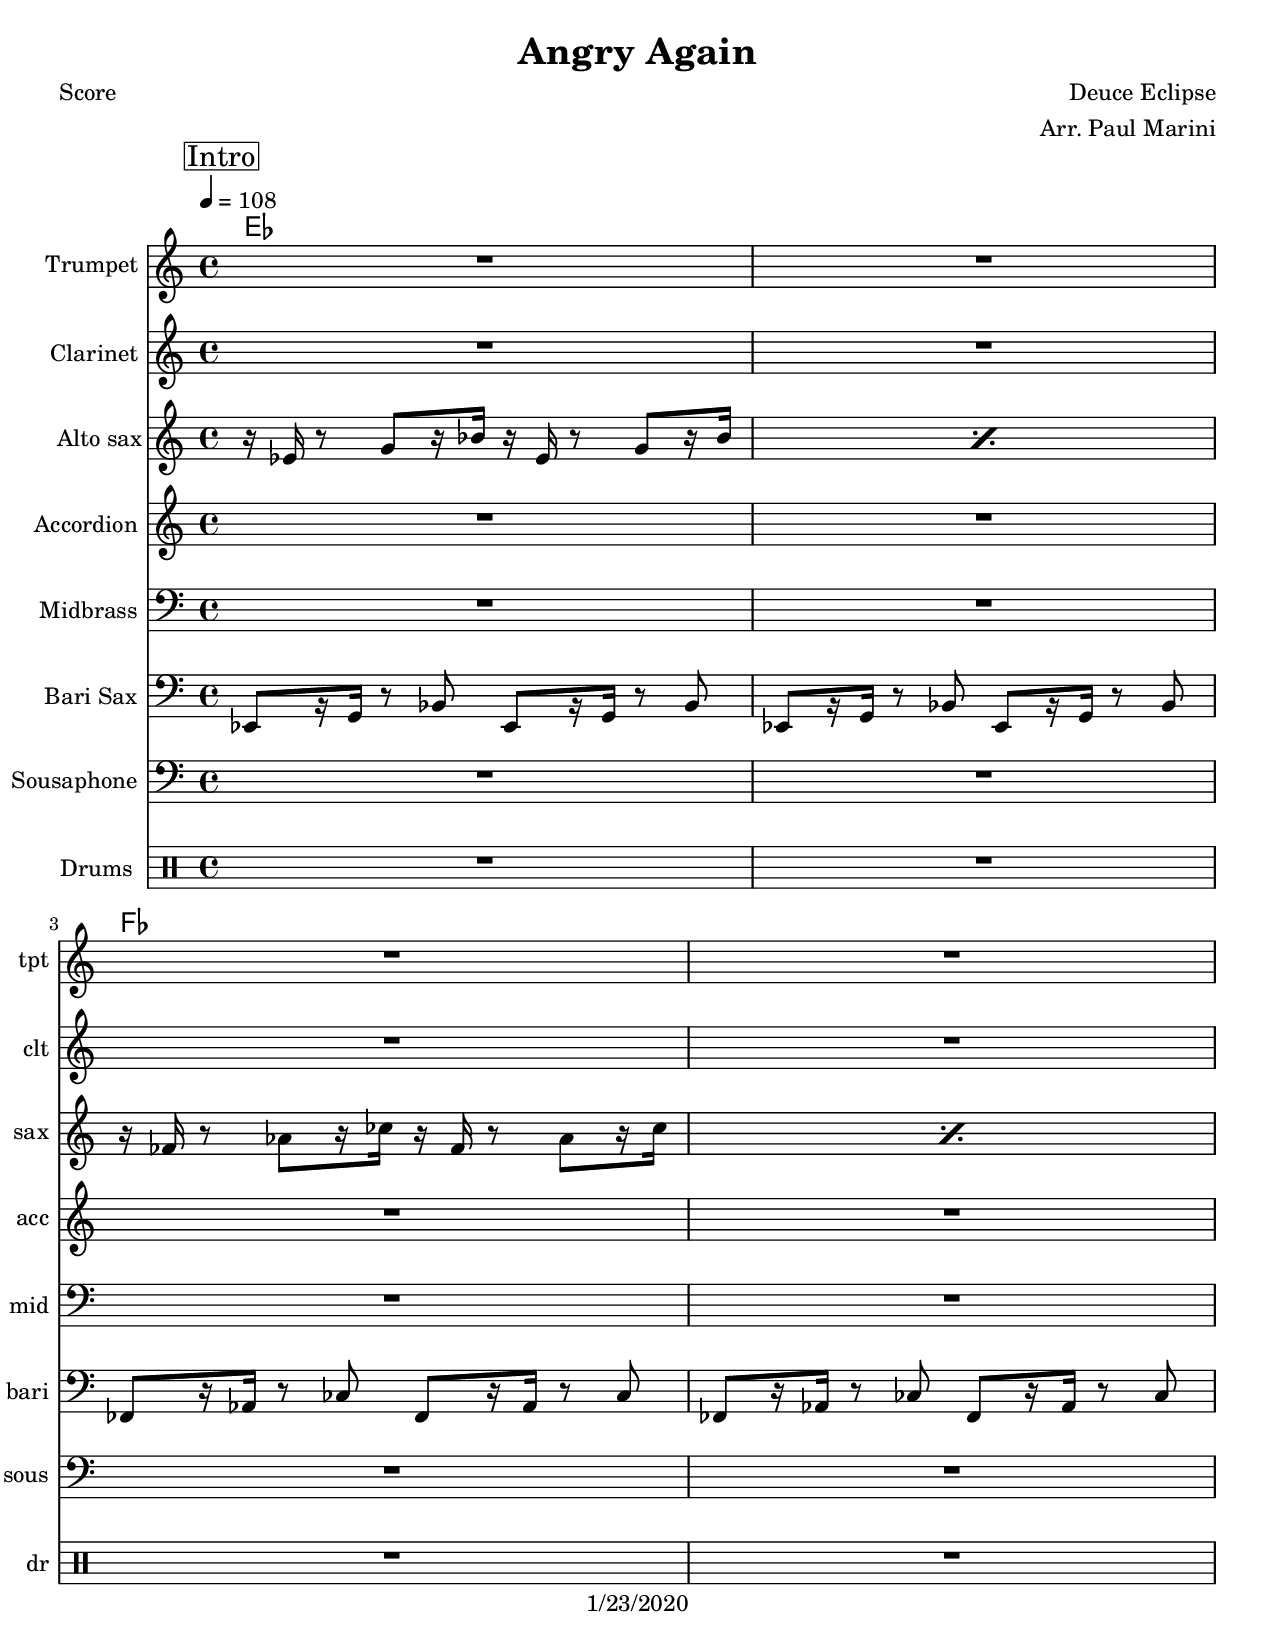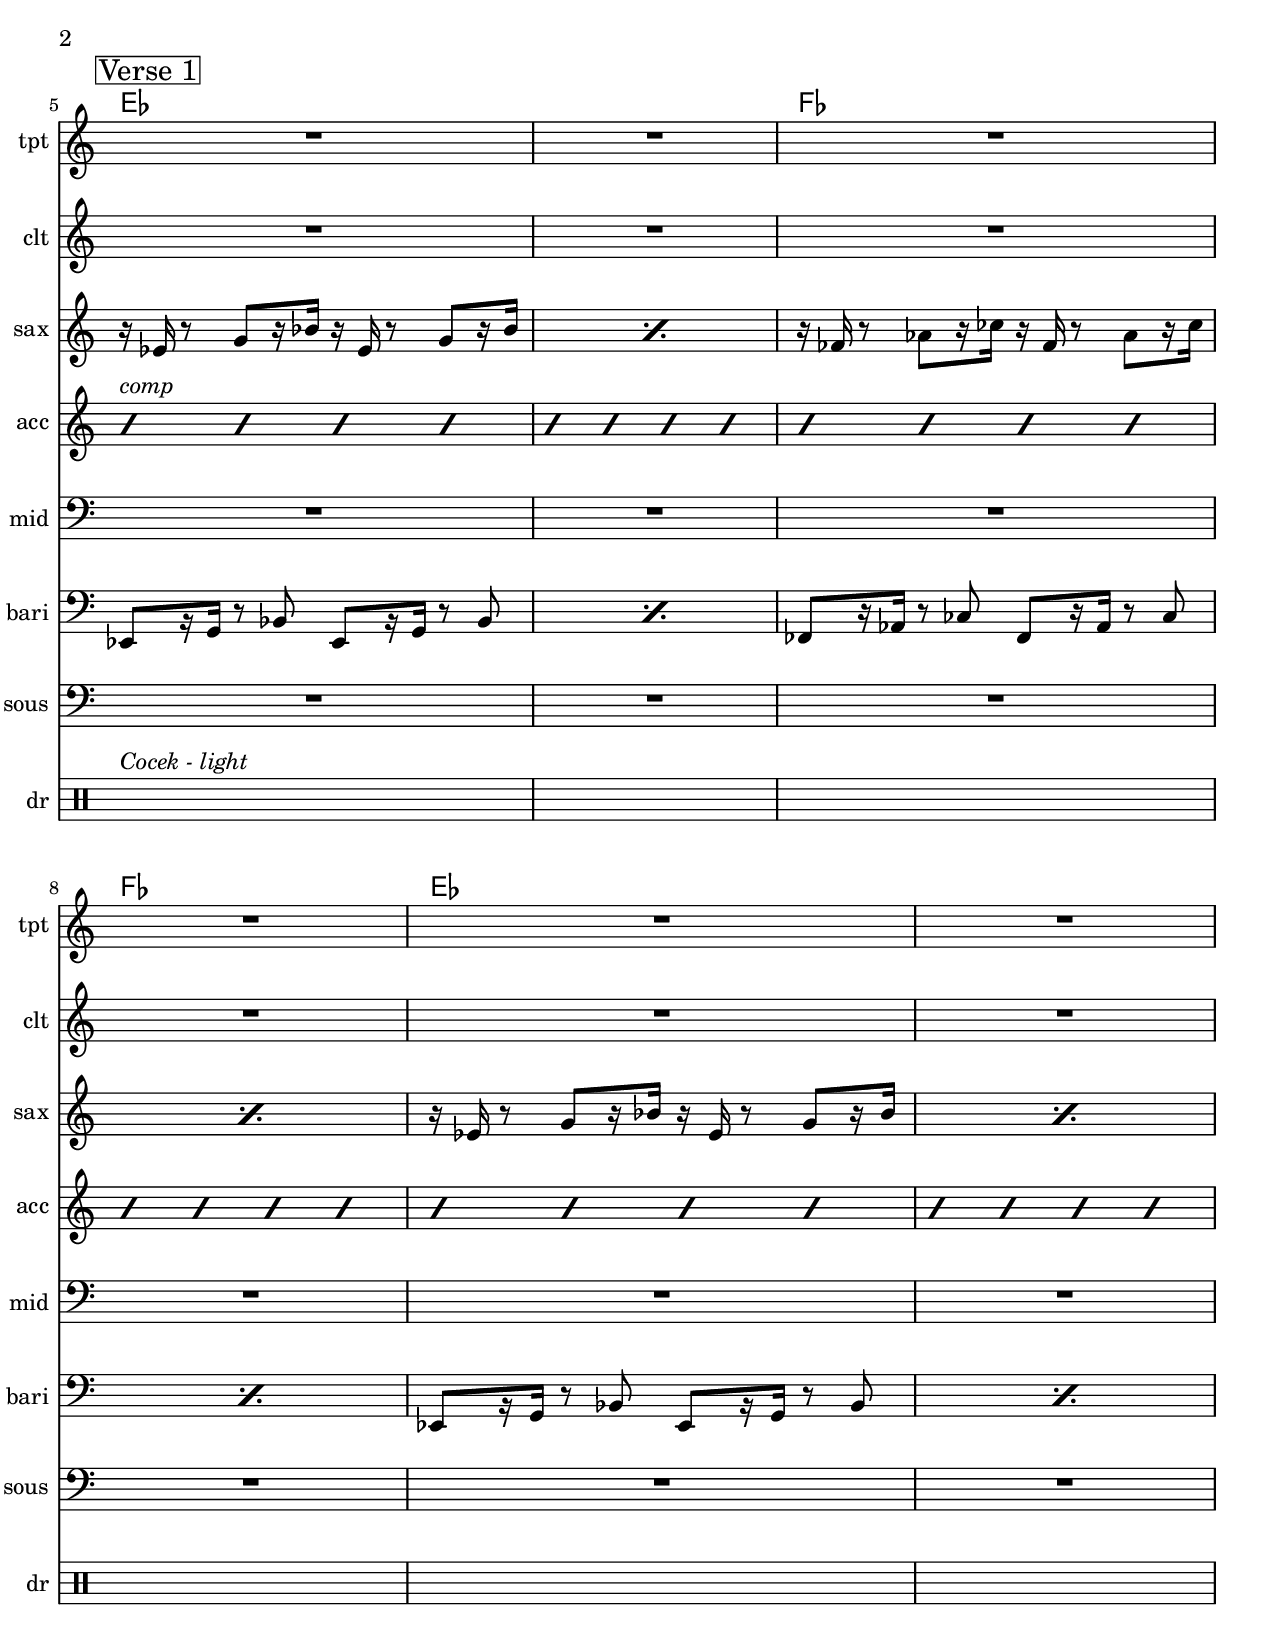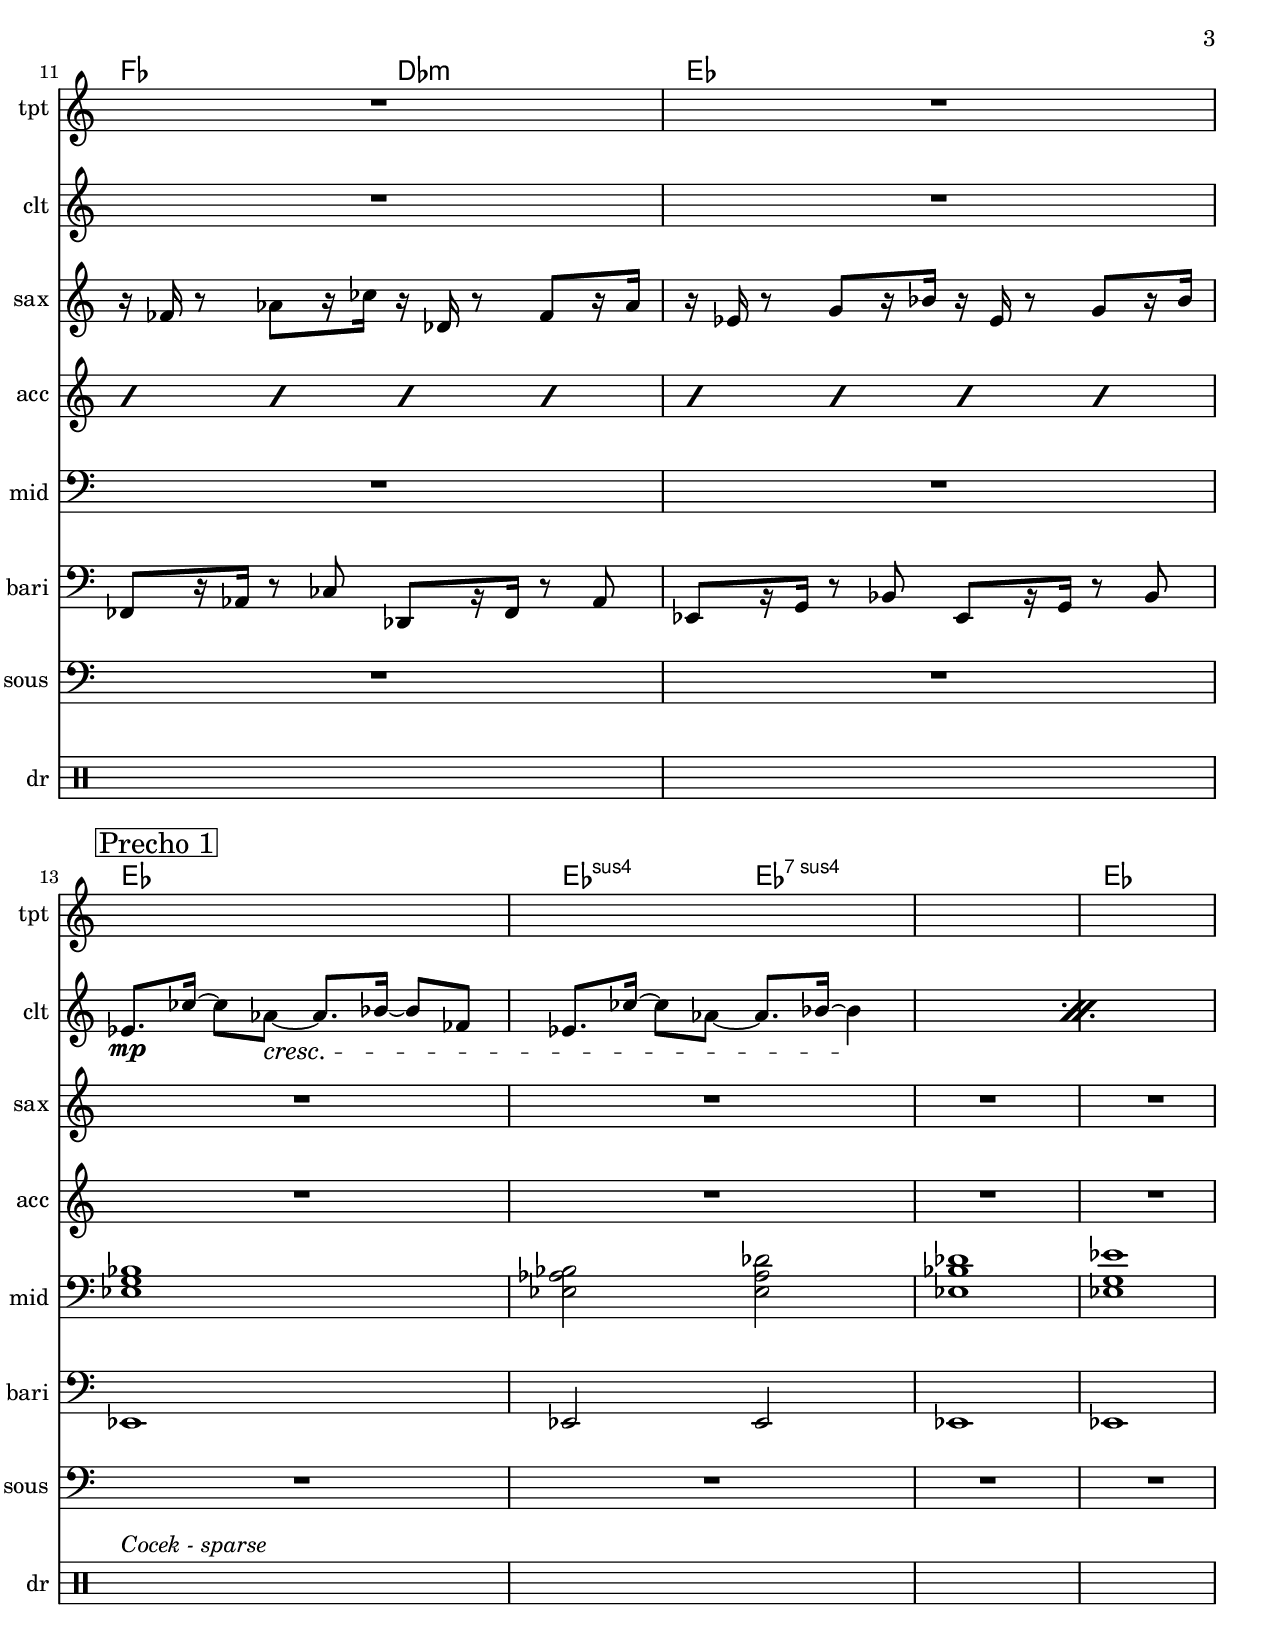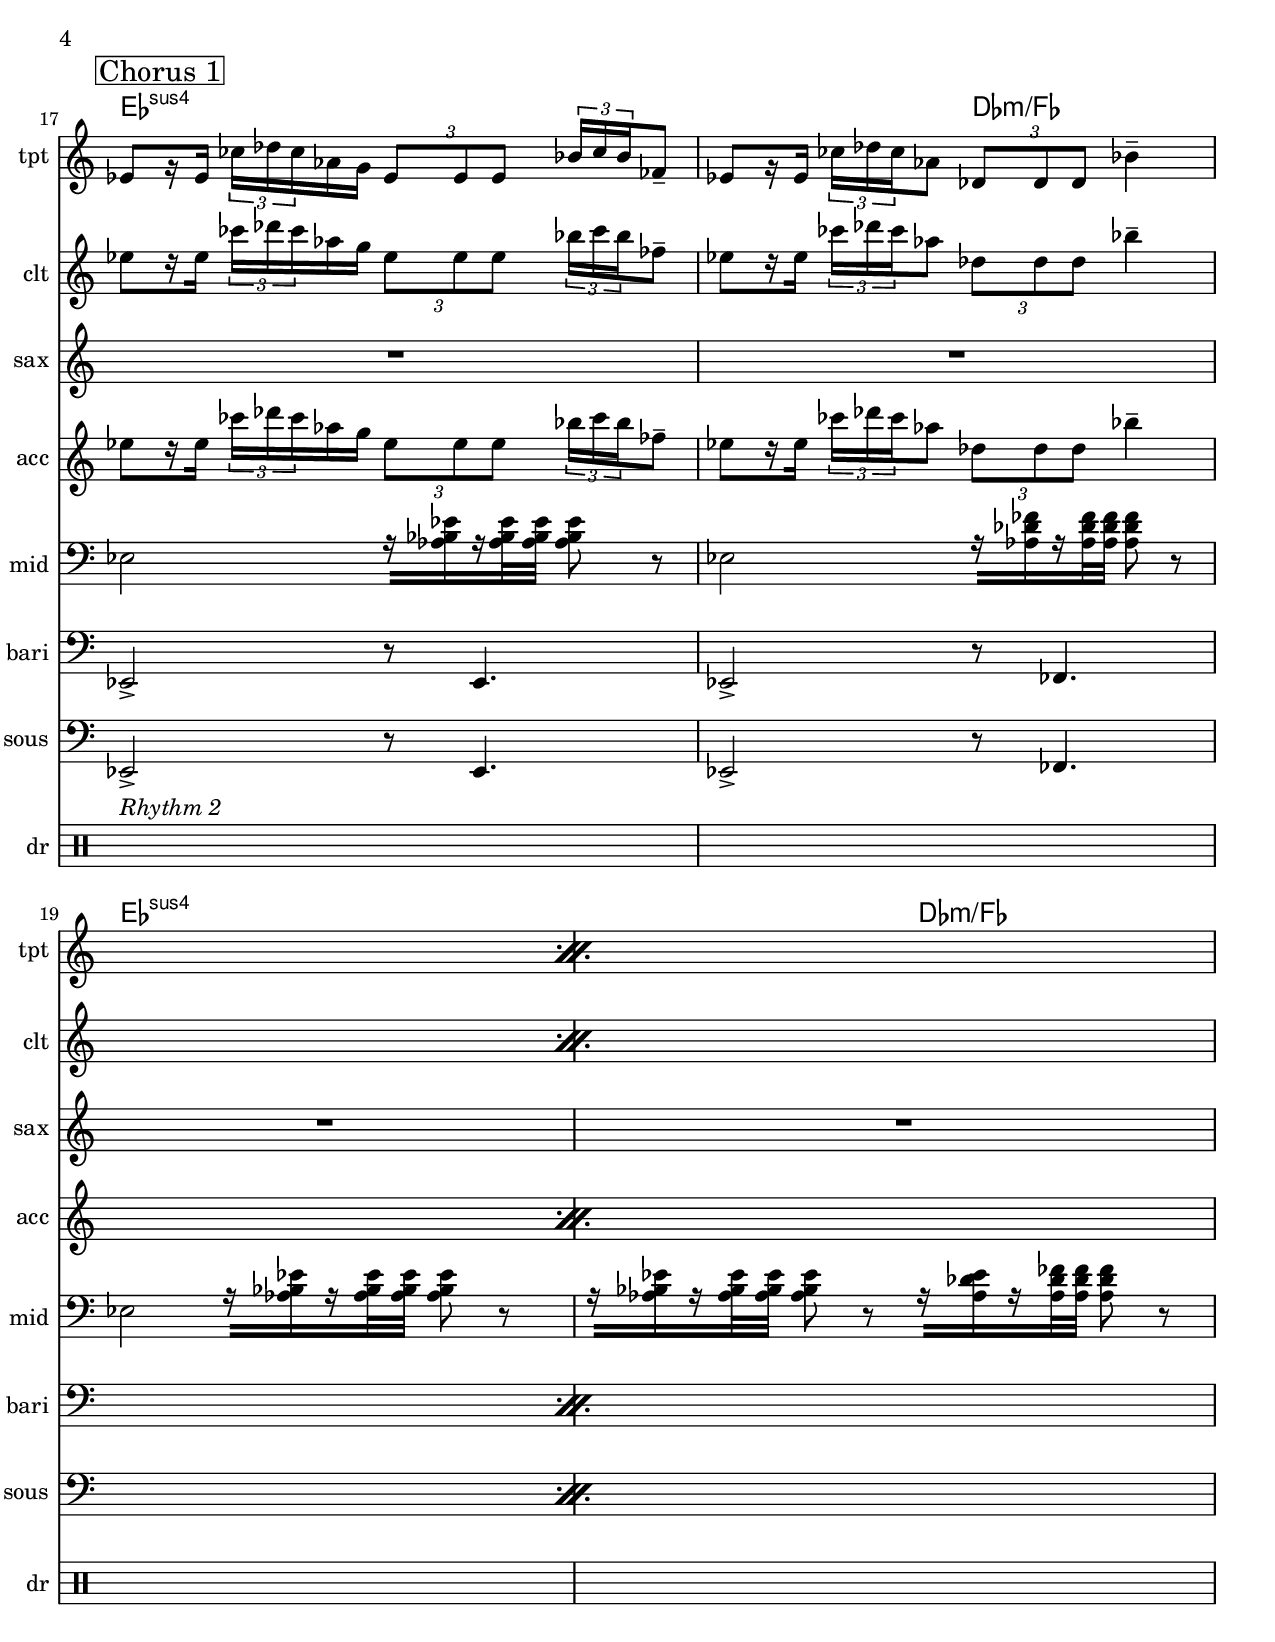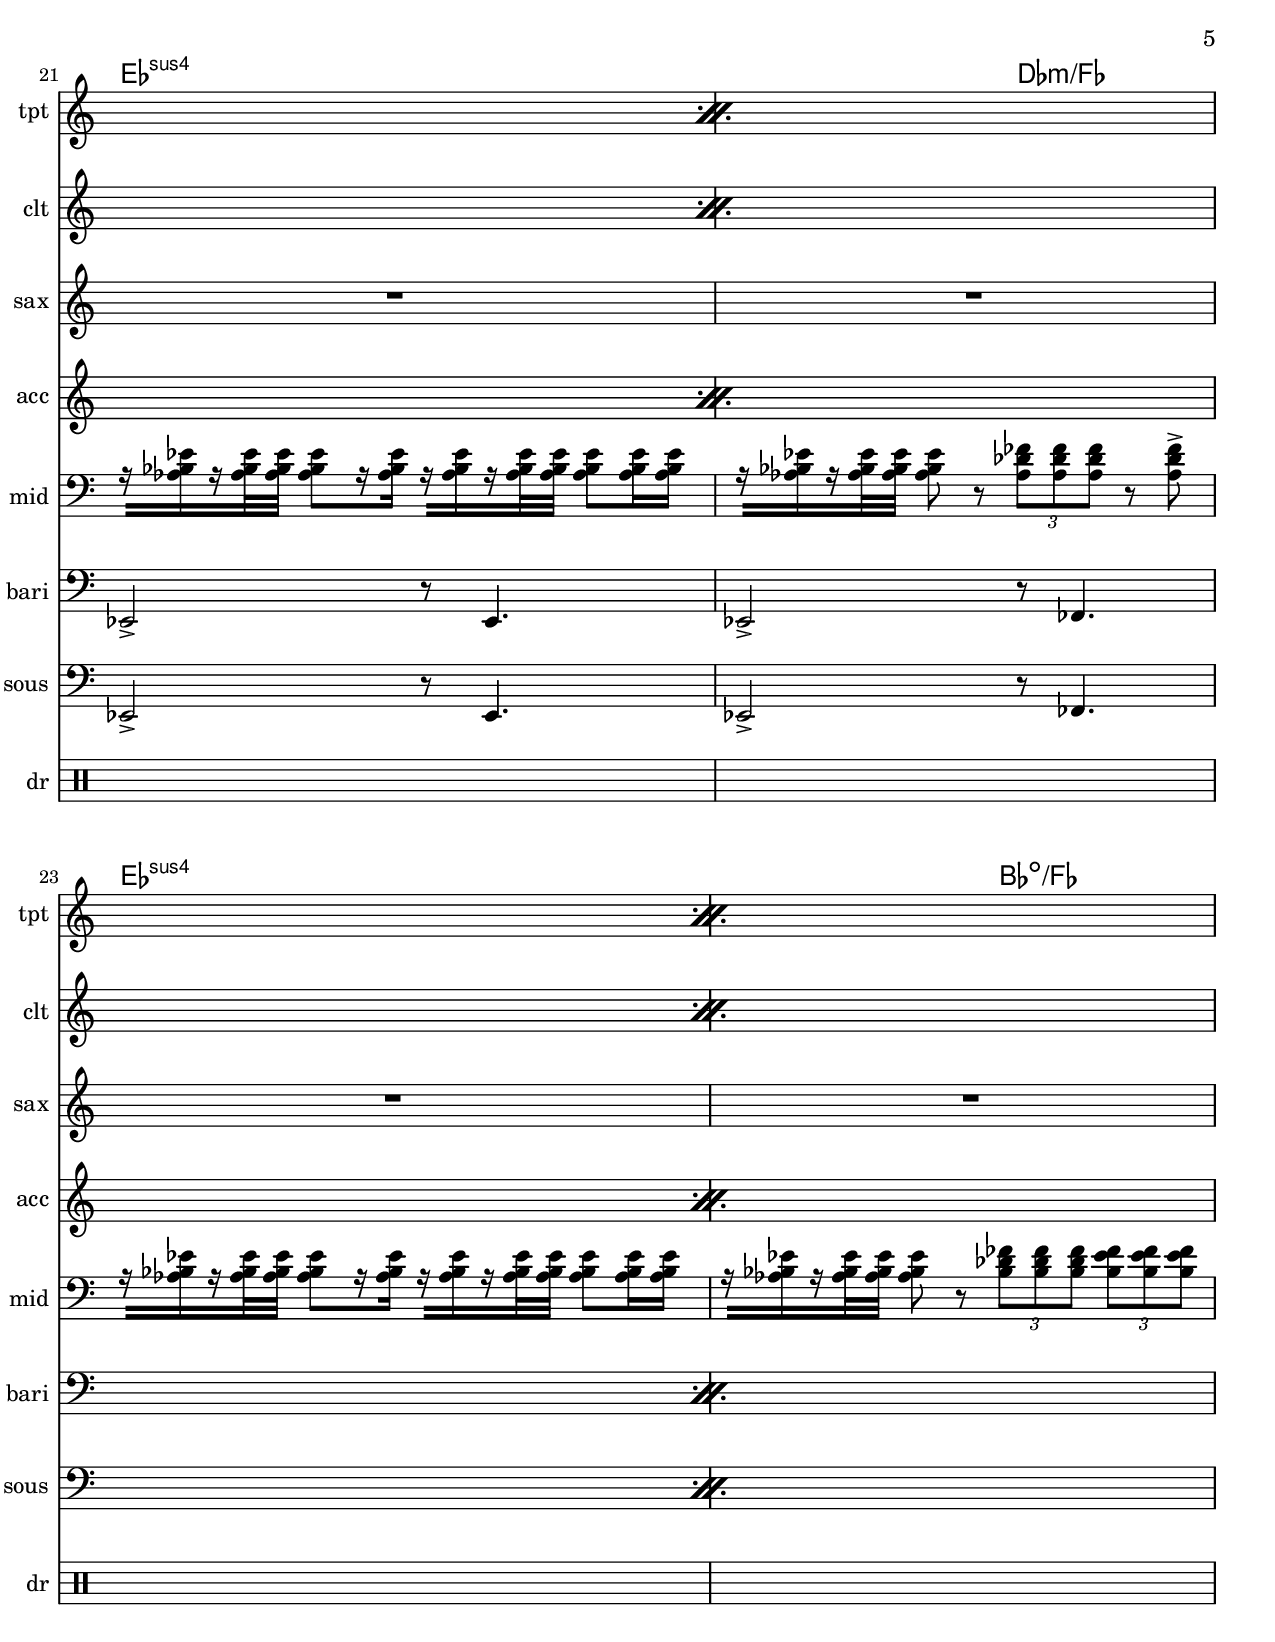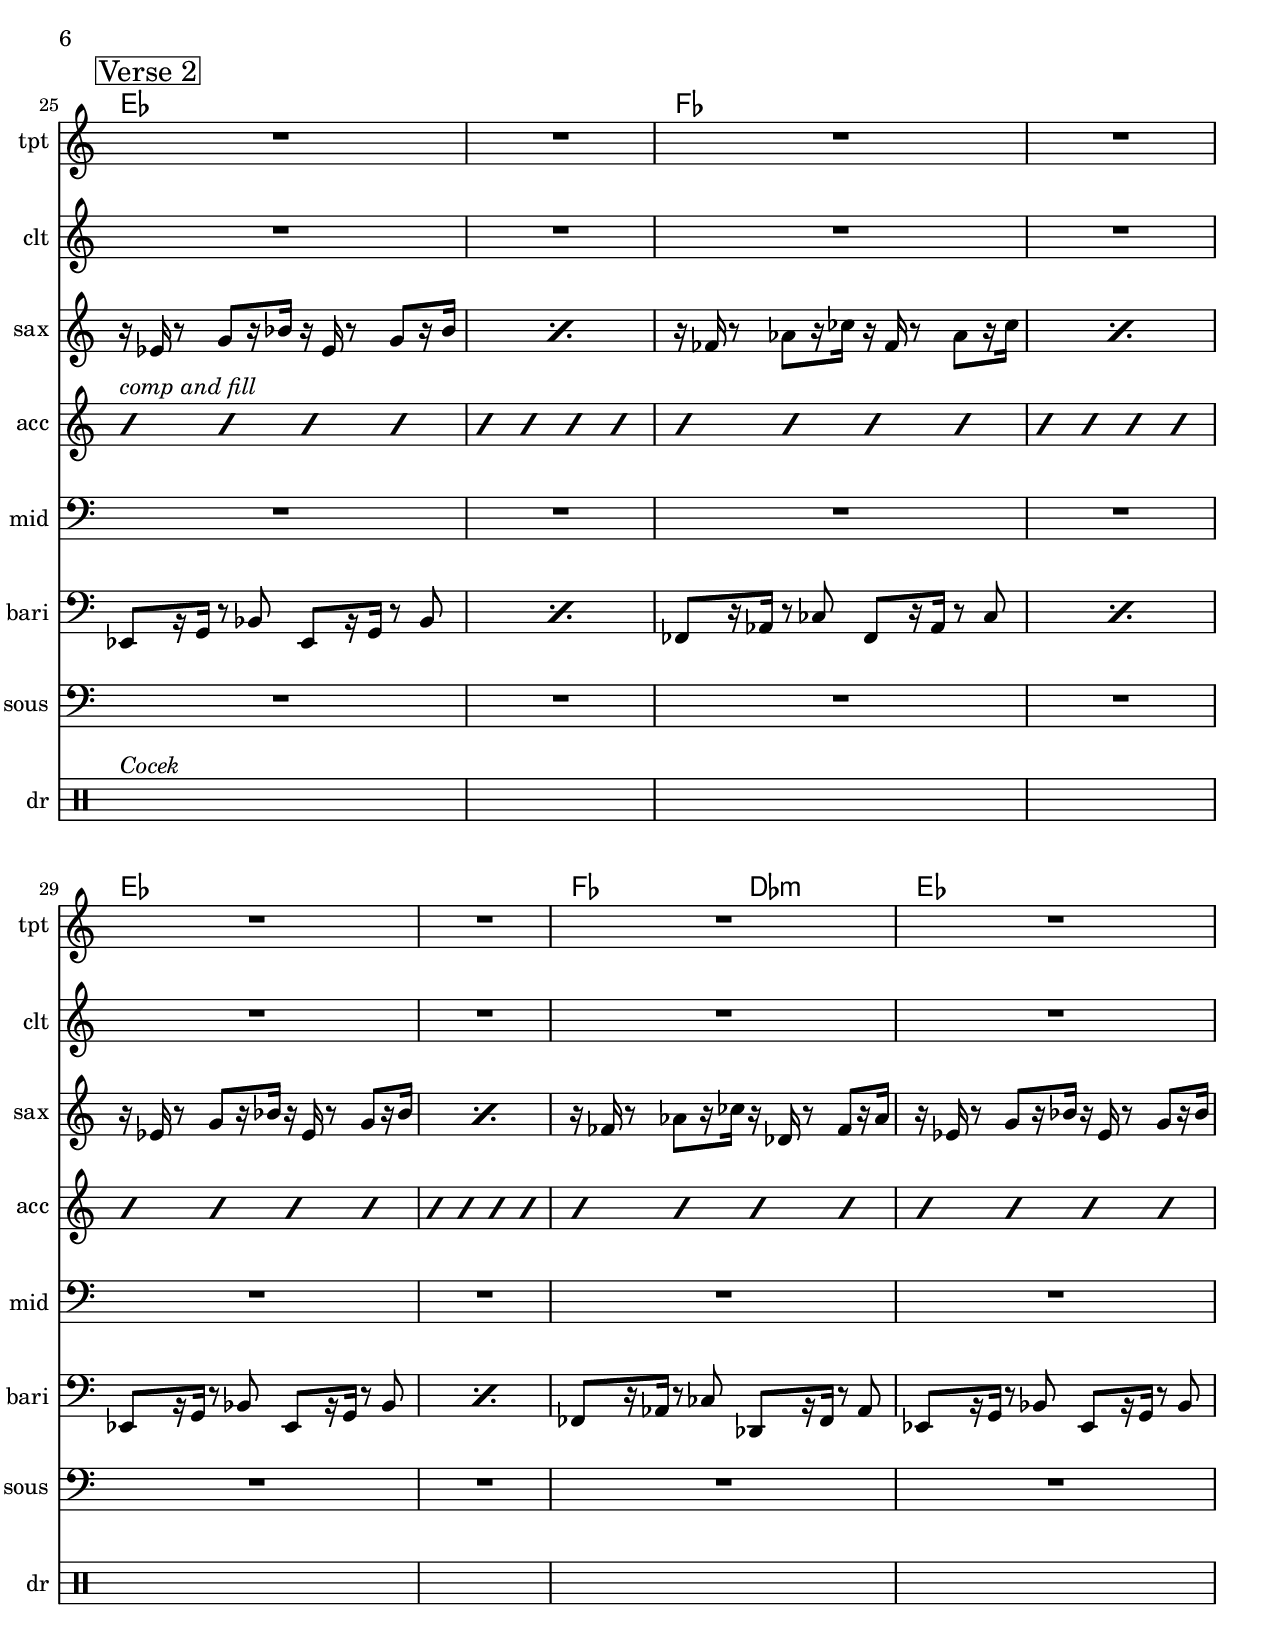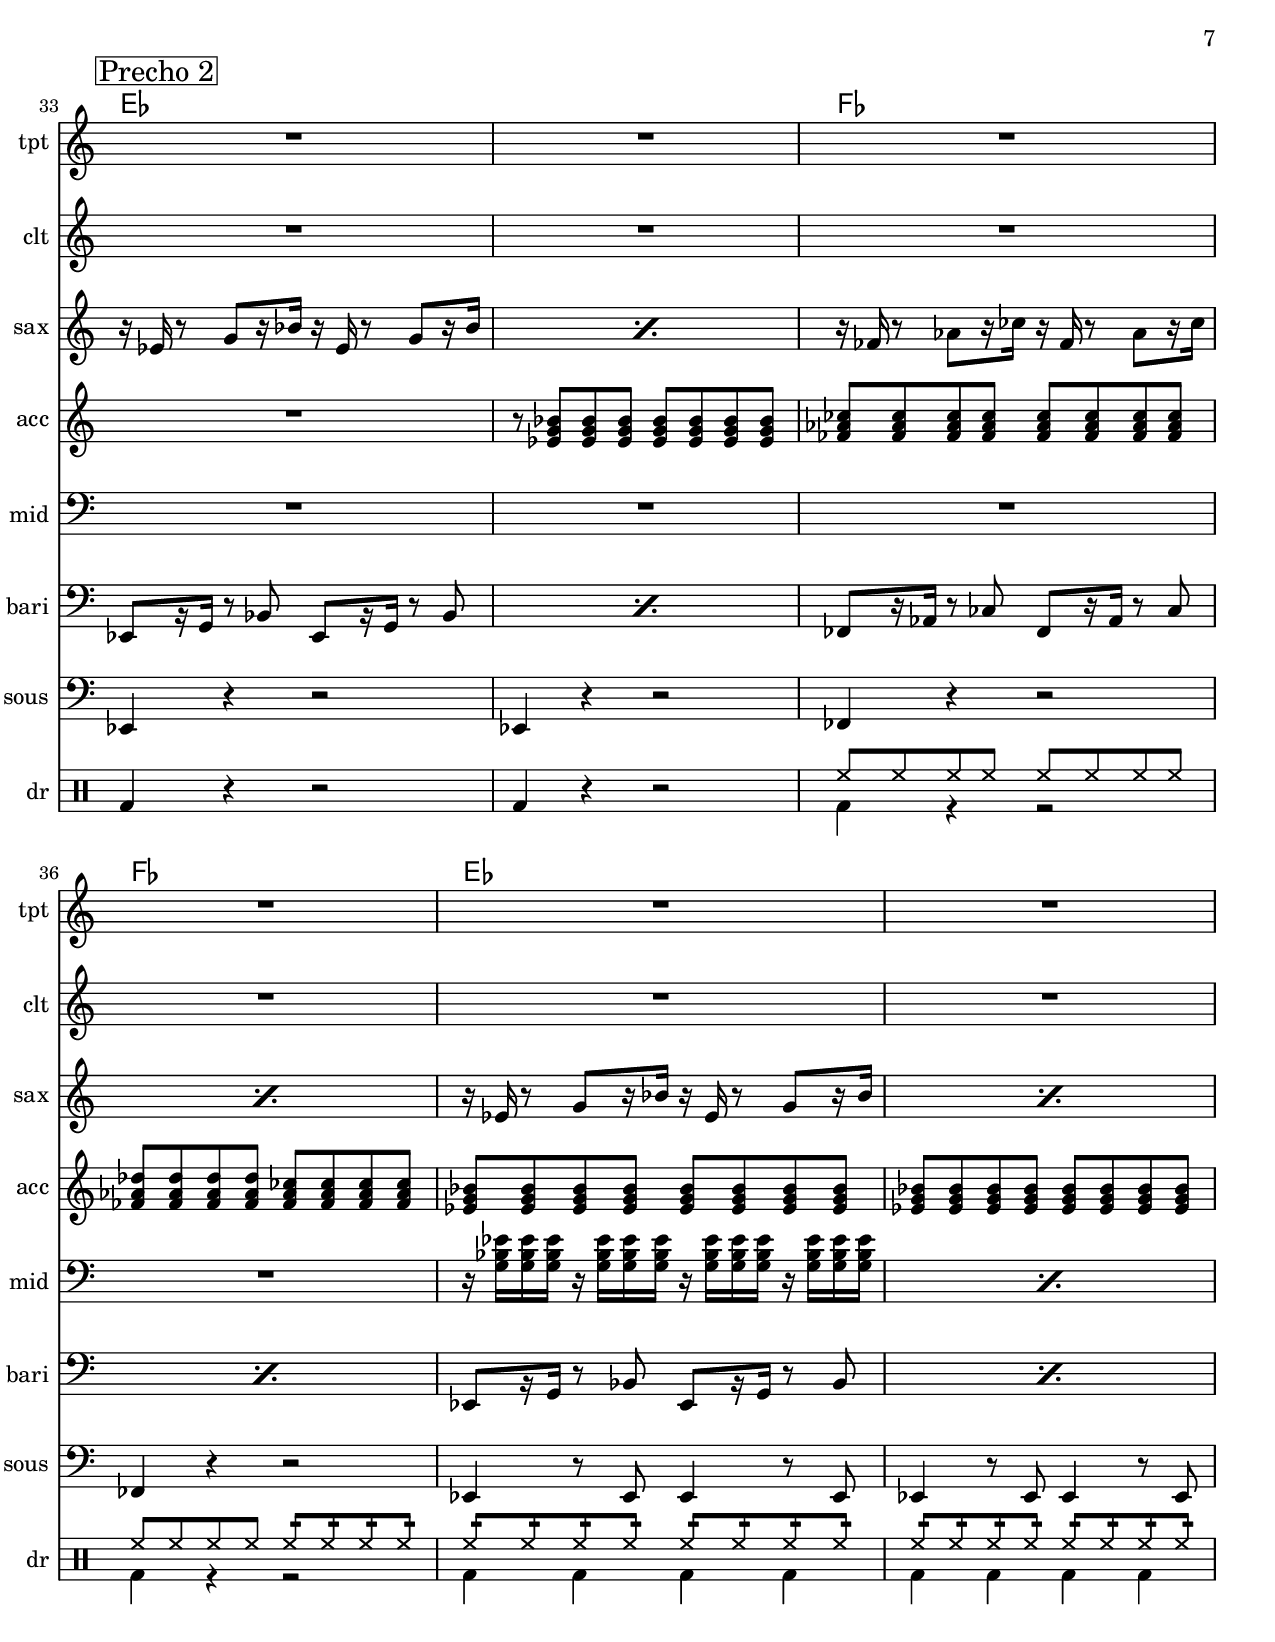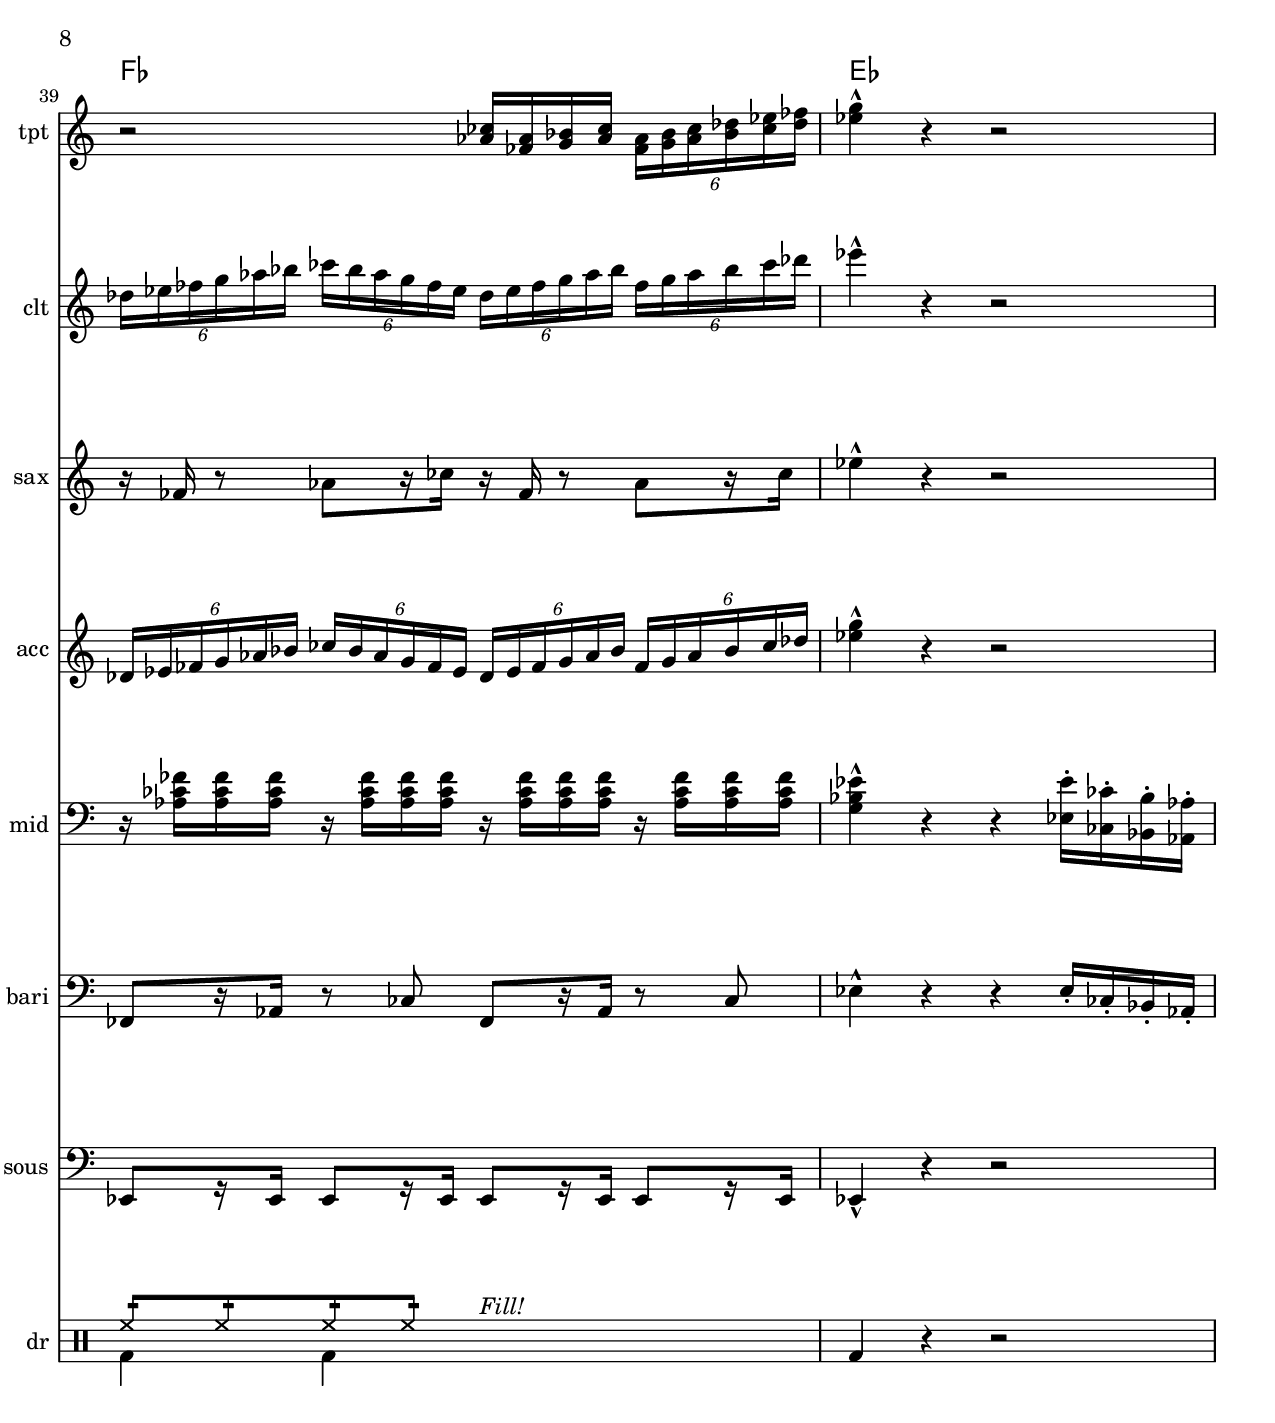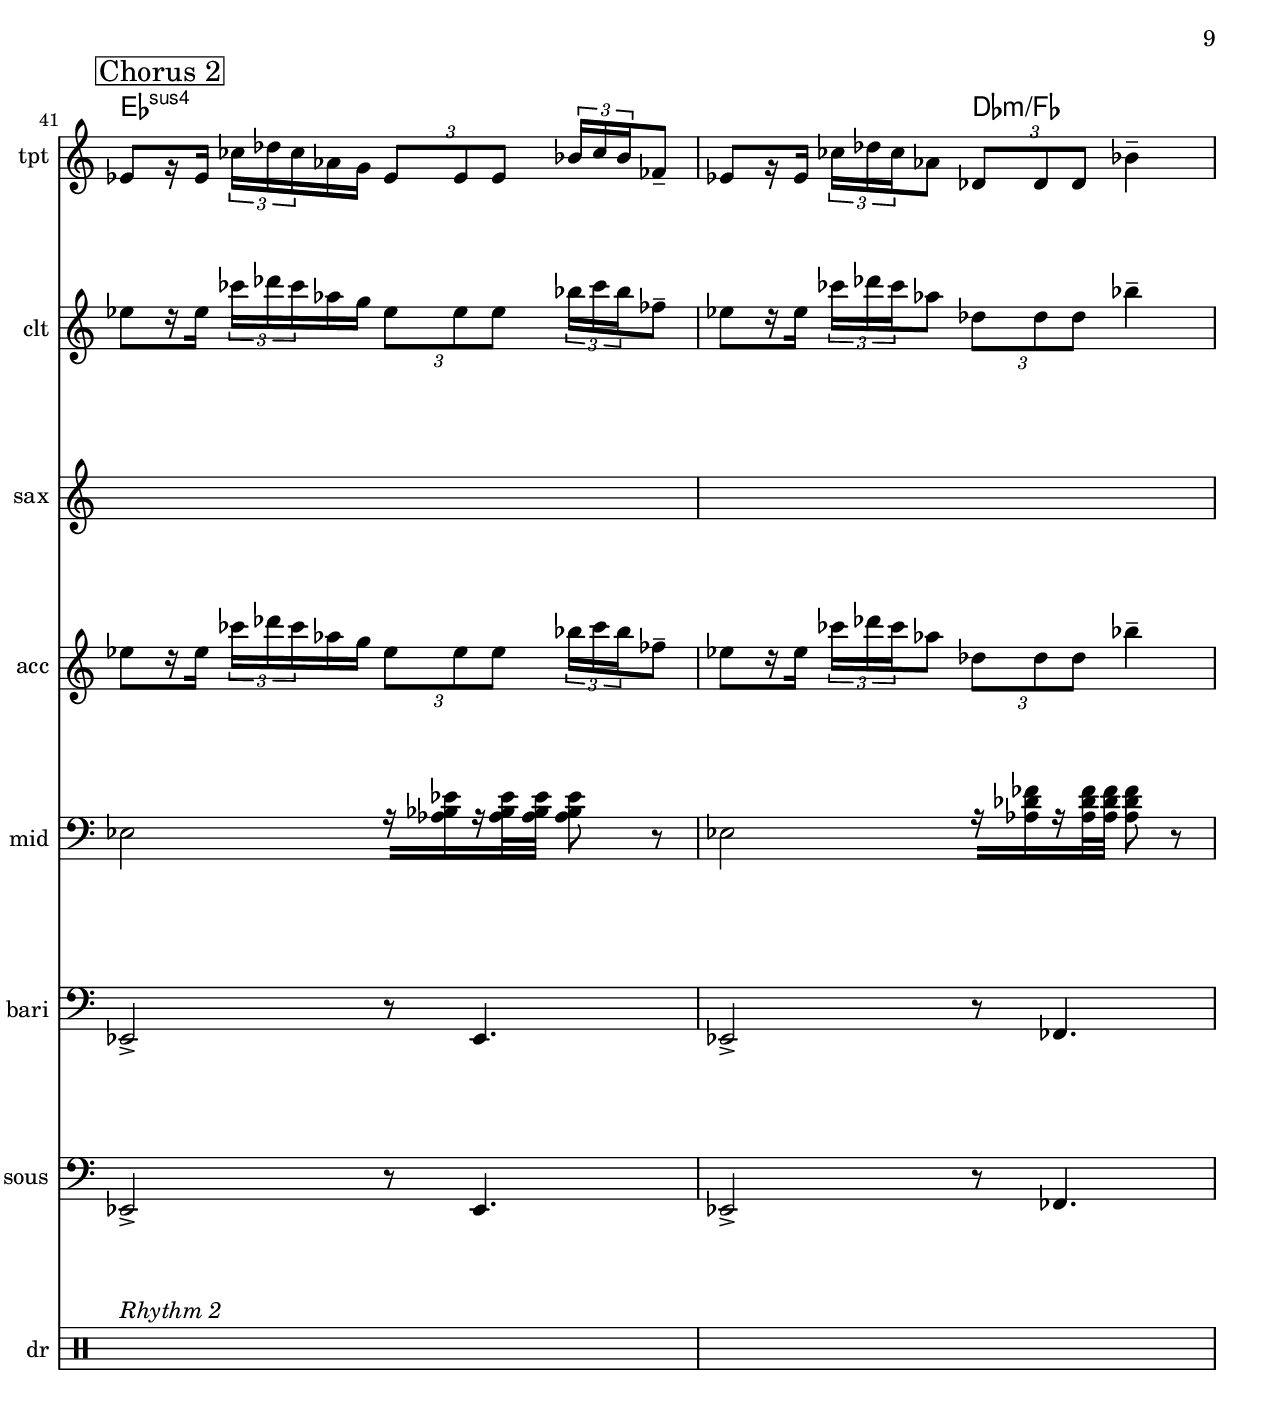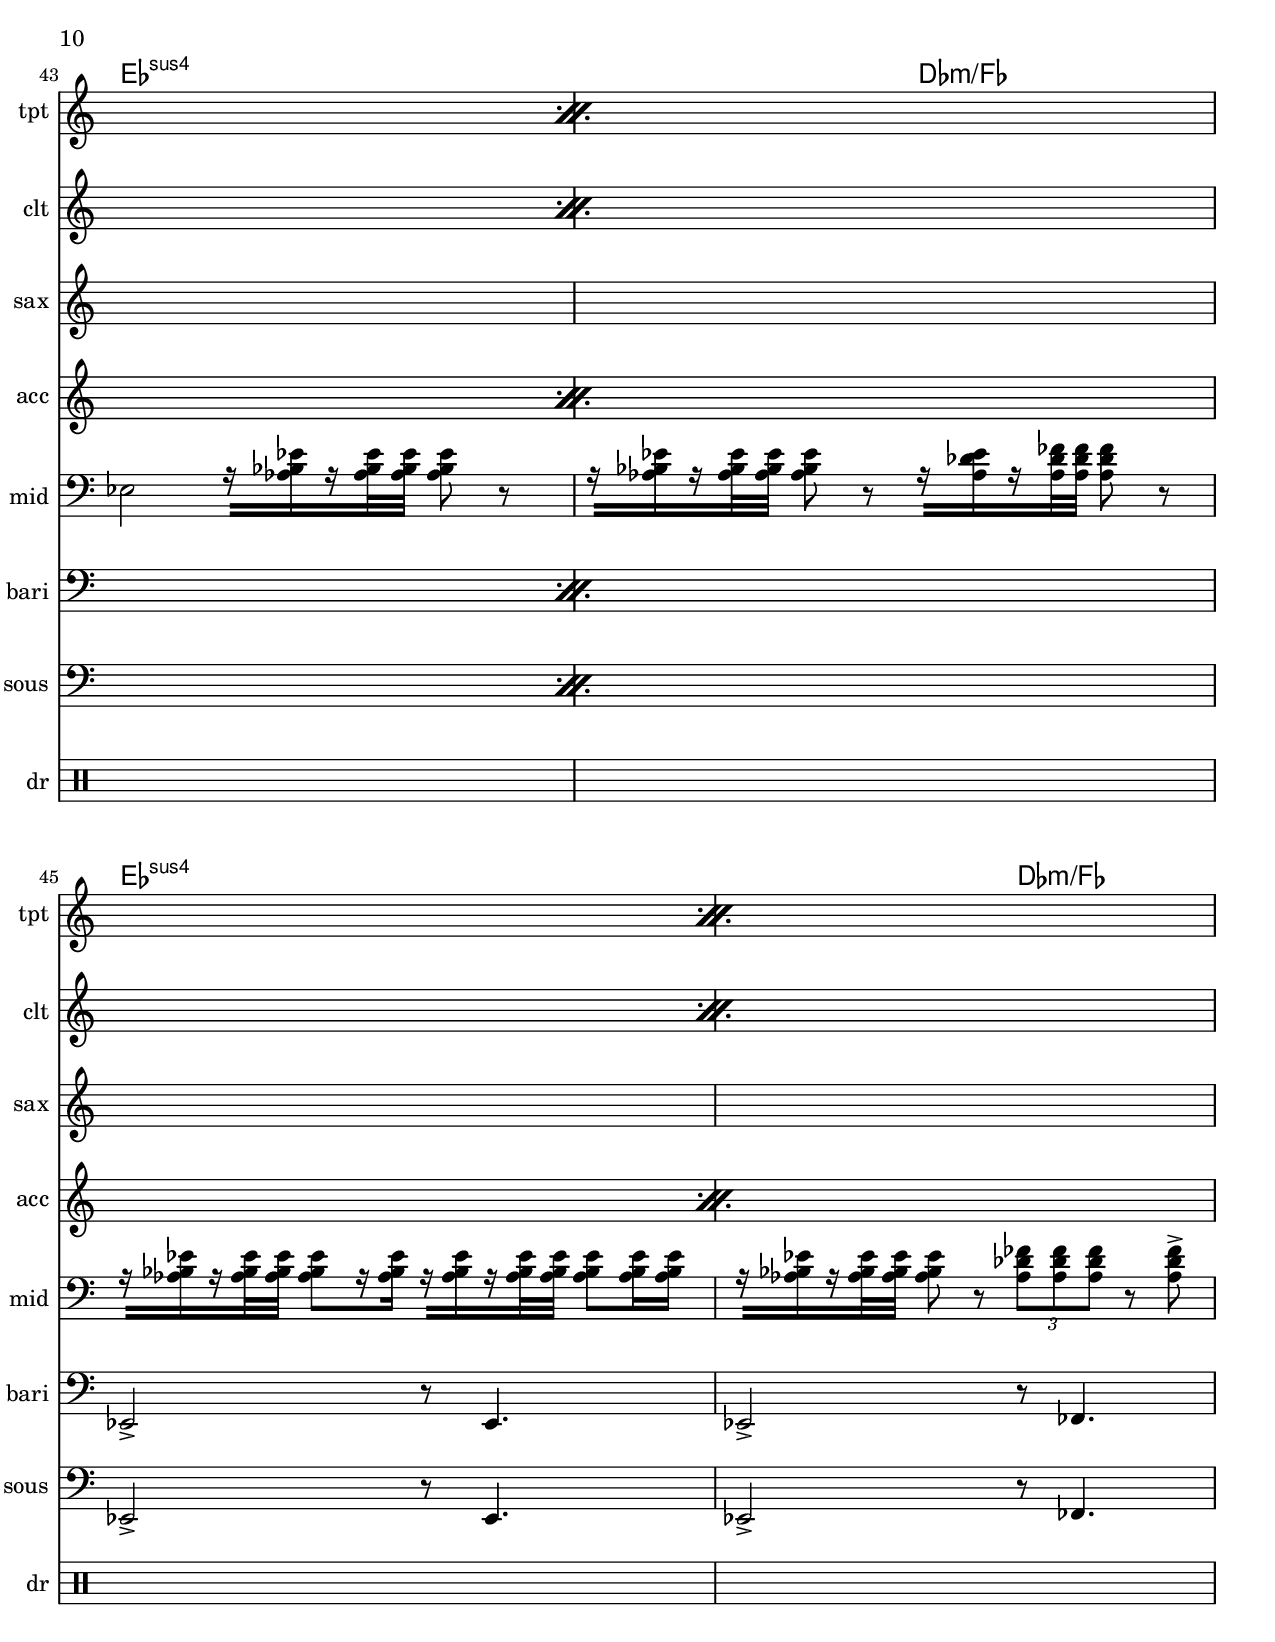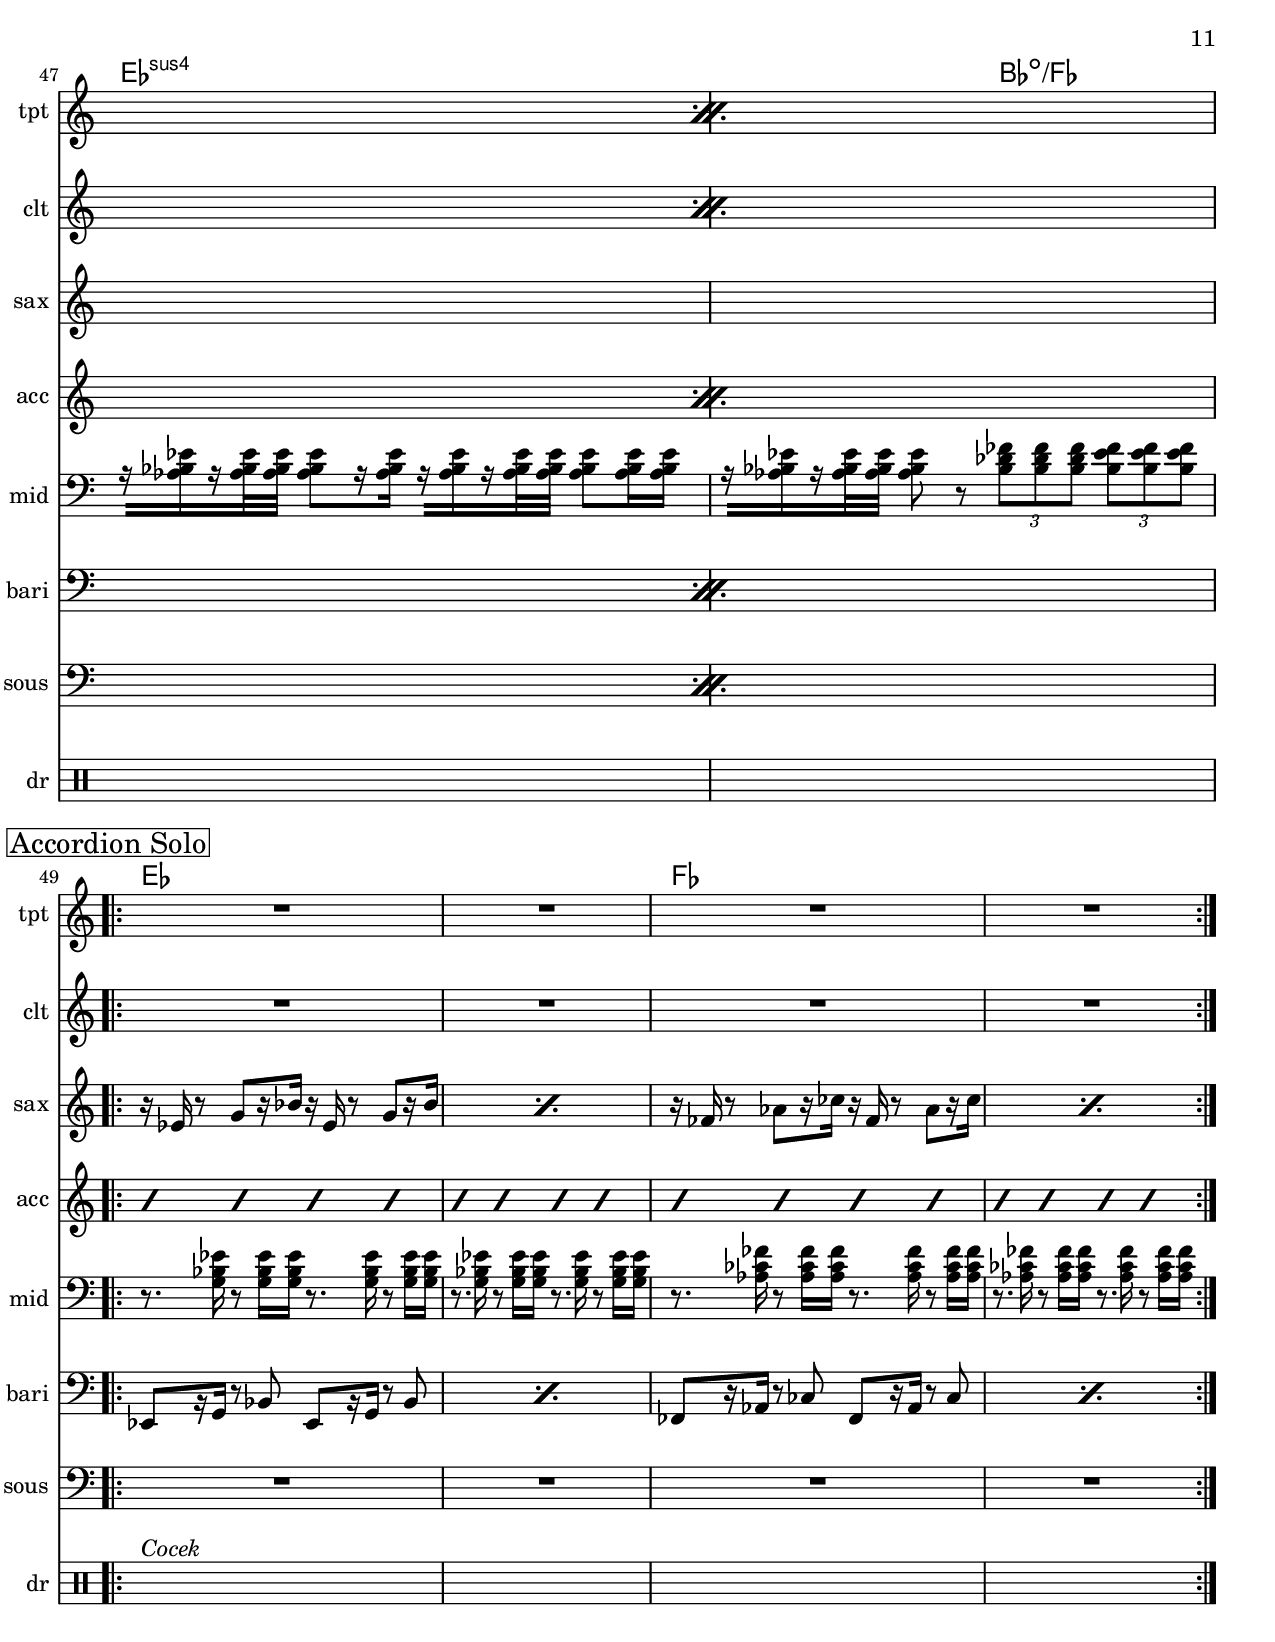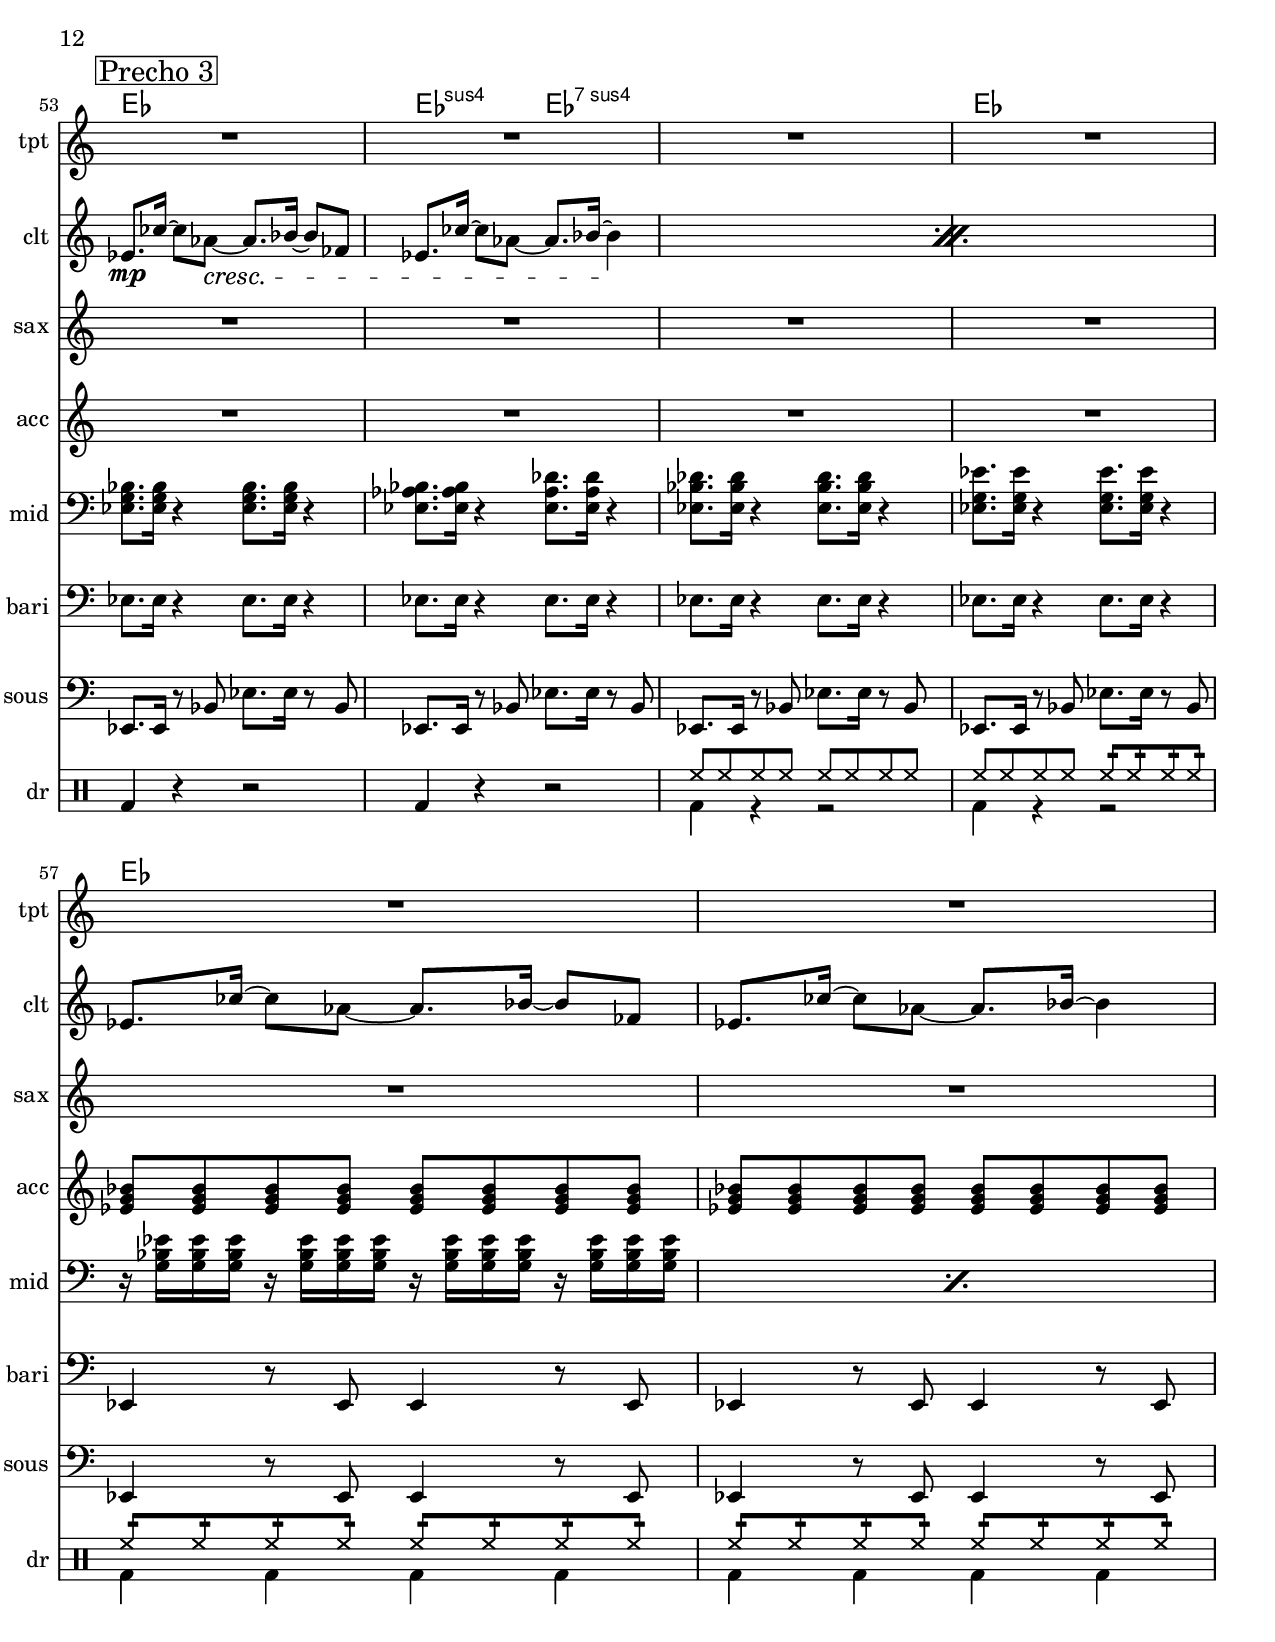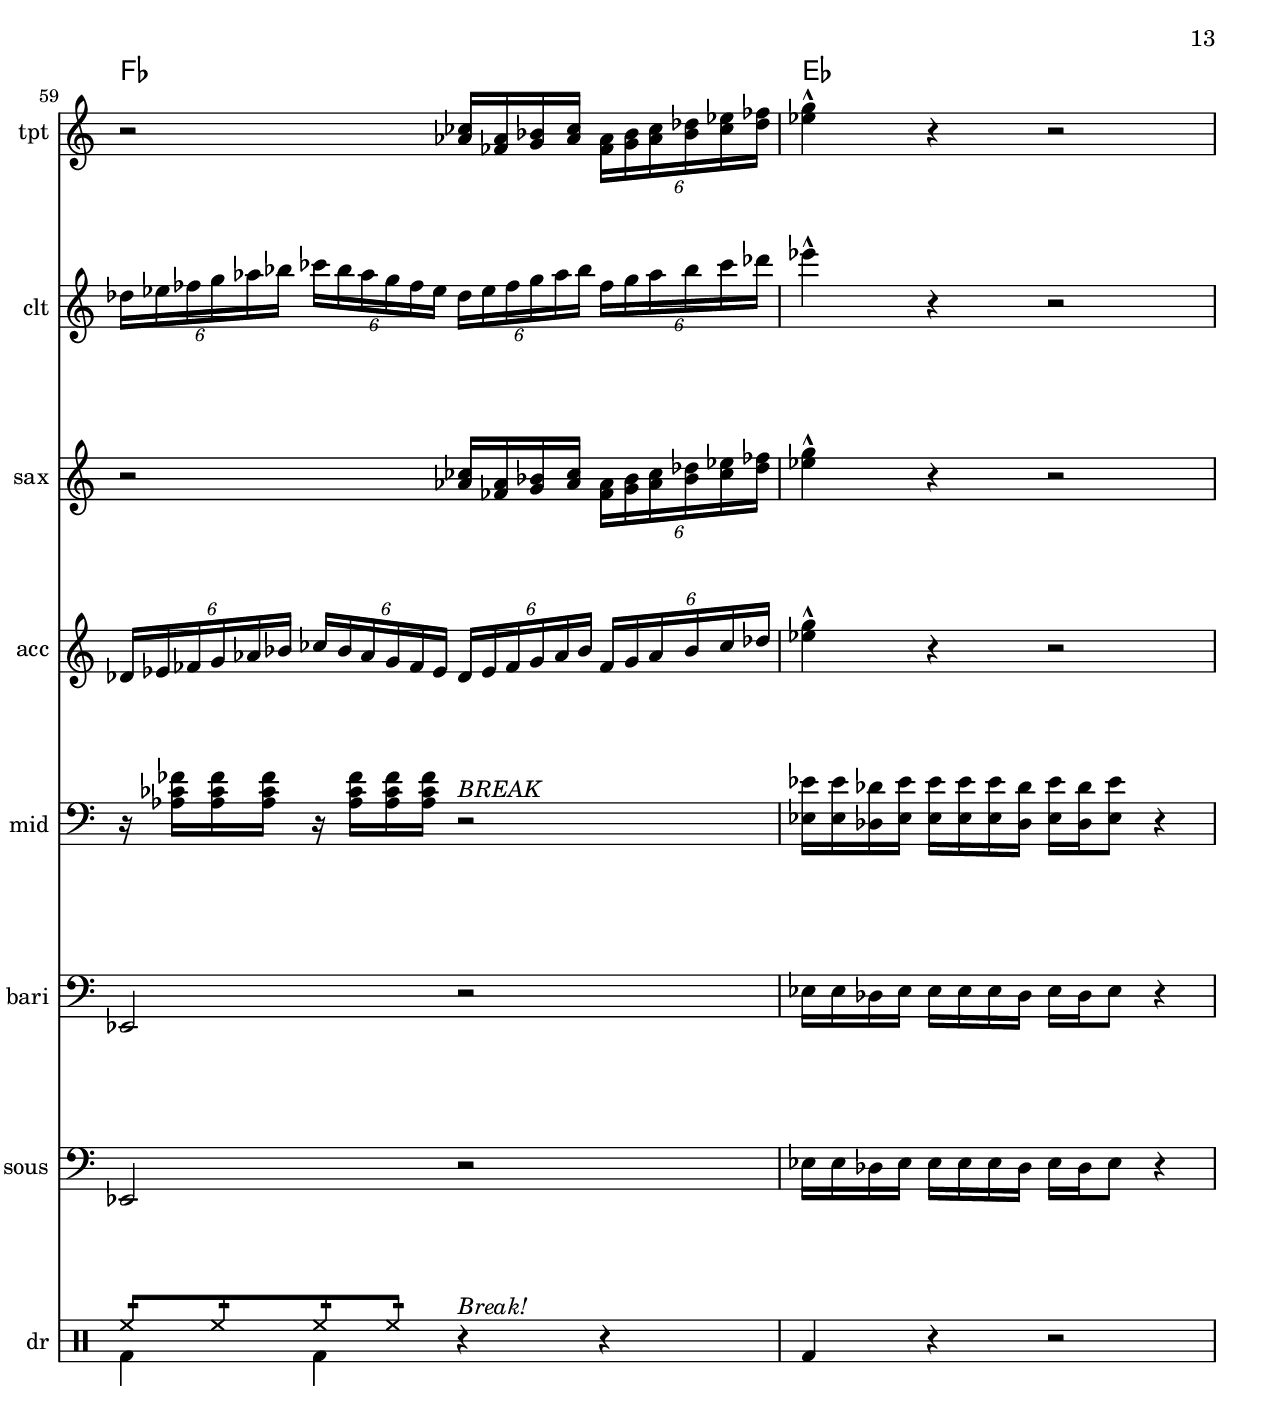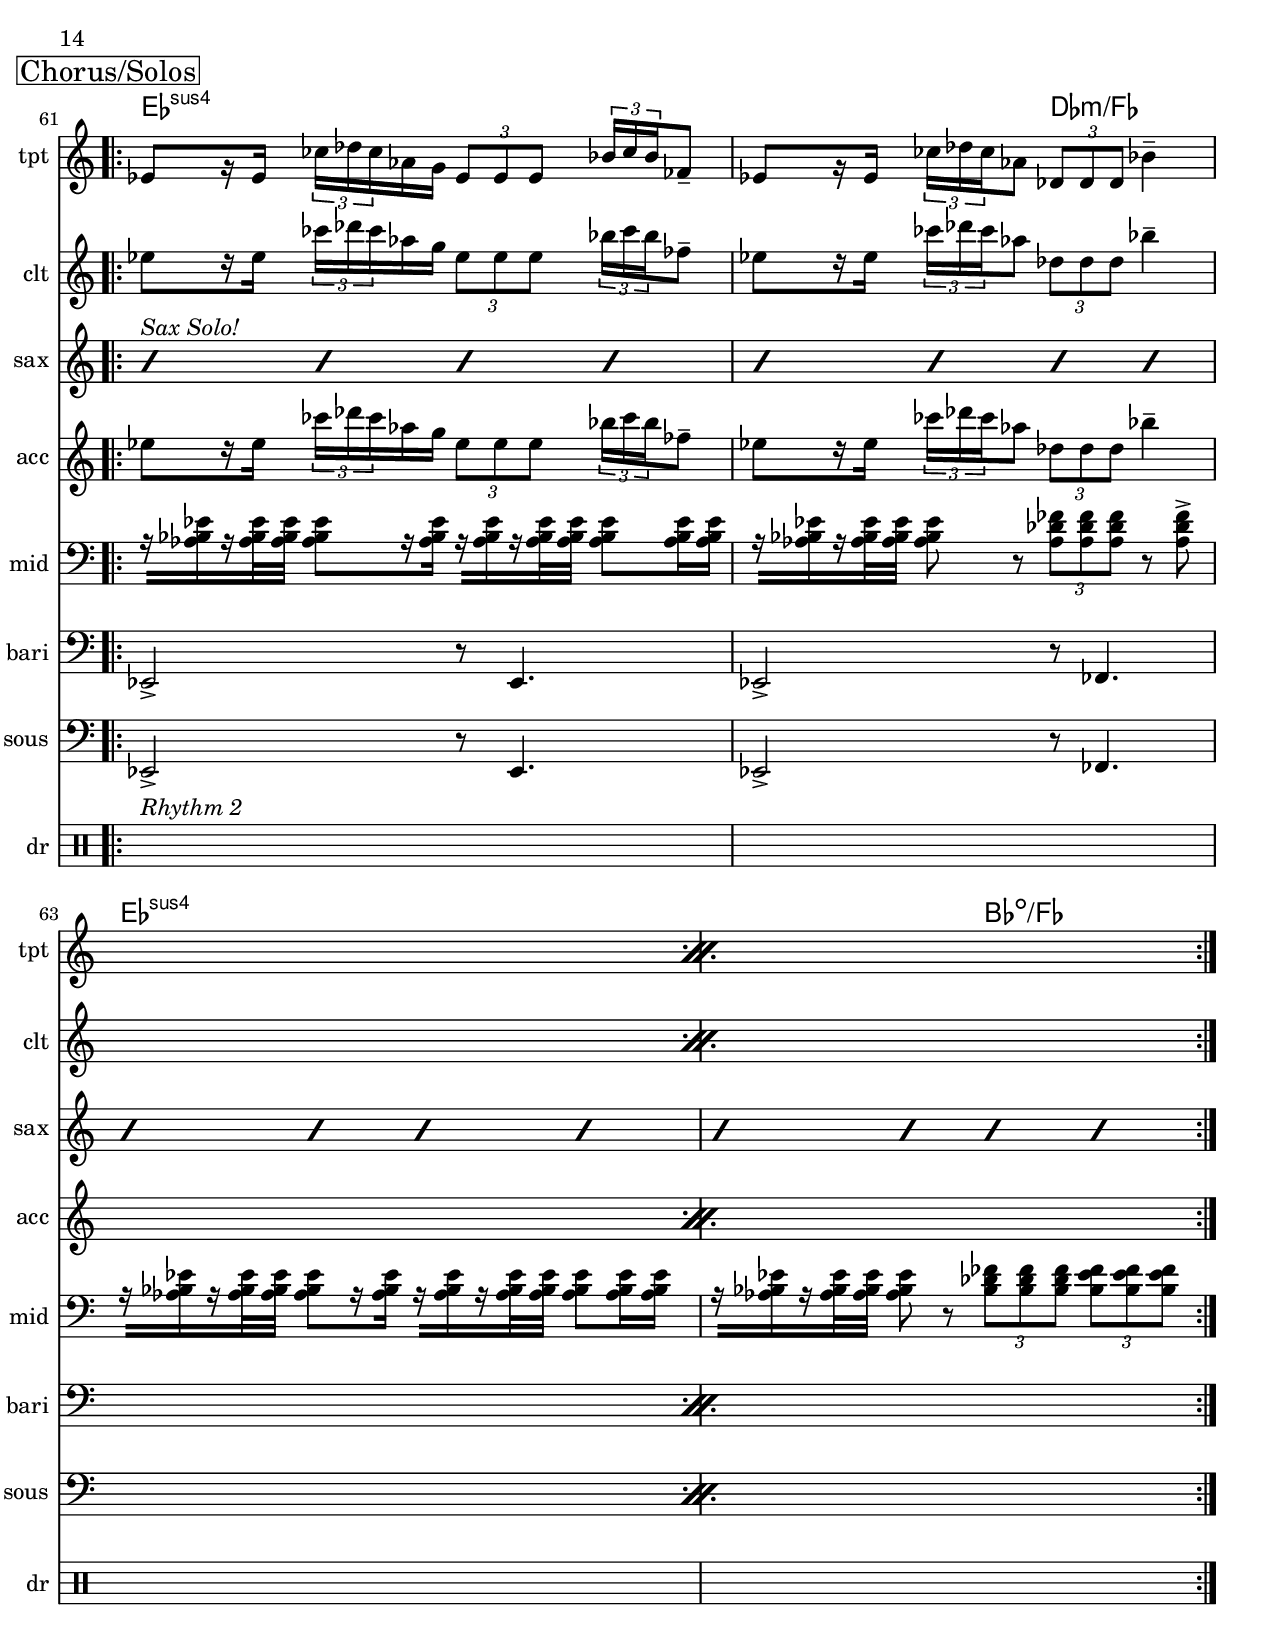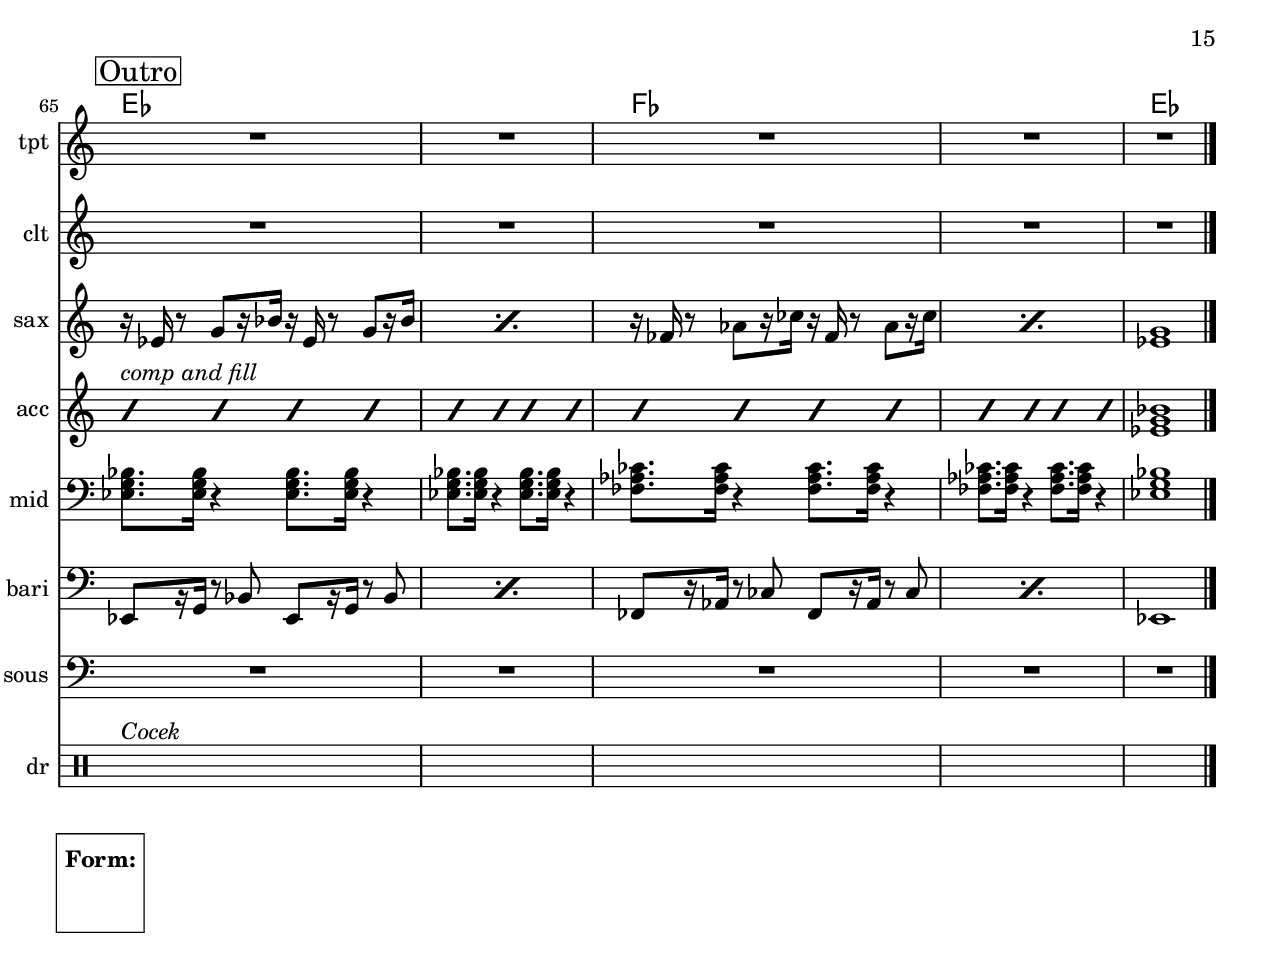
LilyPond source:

\version "2.18.2"

\header {
	title = "Angry Again"
	composer = "Deuce Eclipse"
	arranger = "Arr. Paul Marini"
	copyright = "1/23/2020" %date of latest edits
}
\paper {
  #(set-paper-size "letter")
  }


slash = {
	\override NoteHead #'style = #'slash
	\override Stem #'transparent = ##t
}

noslash = {
	\revert NoteHead #'style
	\revert Stem #'transparent
}

the_form = %Form
	\markup { \box \column {
	\line { " " }
	\line { \bold " Form: " }
	\line { " " }
	\line { " " }
	}}

test = { \relative c' { \tempo 4 = 80 \set Score.markFormatter = #format-mark-box-letters
	\repeat volta 2 {
	}
}
}

%{ ornament conventions, a/o 10/2017
%	\prall		regular up ornament, metric
%	\lineprall	quick, nonmetric up ornament	(was \mordent)
%	\mordent		regular down ornament, nonmetric	(was \upbow)
%	\prallprall	consecutive up ornaments, metric
% \trill		trill
%	\turn		turn of some sort
%}

%{ split part:
%	<<
%		{ c8 d e f g f e d | c1 | }
%	\\
%		{ c,2 d8 e f g | c4 g e c | }
%	>>
%}

%{ modified volta spanners:
%	\repeat volta 4 {
%		c4 c c c | d4 d d d | e4 e e e |
%	}
%	\set Score.repeatCommands = #'((volta "1,3"))                   % gives custom volta spanner
%	    { f4 f g g  | }
%	\set Score.repeatCommands = #'((volta #f) (volta "2,4") end-repeat) % ends the 1st spanner, gives custom volta spanner and a repeat back
%			{ f8 f f f g a b c | }
%	\set Score.repeatCommands = #'((volta #f))                      % ends 2nd spanner
%}

trumpet = { \relative c'' { \tempo 4 = 108 \set Score.markFormatter = #format-mark-box-letters

	\mark \markup { \box "Intro" }
    R1 | R1 | R1 | R1 | 
    \break

	\mark \markup { \box "Verse 1" }
    R1 | R1 | R1 | R1 |
    R1 | R1 | R1 | R1 |
    \break

	\mark \markup { \box "Precho 1" }
    s1 | s1 | s1 | s1 |
    \break

	\mark \markup { \box "Chorus 1" }
    \repeat percent 4 {
        ees,8[ r16 ees] \tuplet 3/2 { ces'16 des ces } aes16 g \tuplet 3/2 { ees8 ees ees } \tuplet 3/2 { bes'16 ces bes } fes8-- |
        ees8[ r16 ees] \tuplet 3/2 { ces'16 des ces } aes8 \tuplet 3/2 { des,8 des des } bes'4-- |
    }
    \break

	\mark \markup { \box "Verse 2" }
    R1 | R1 | R1 | R1 |
    R1 | R1 | R1 | R1 |
    \break


	\mark \markup { \box "Precho 2" }
    R1 | R1 | R1 | R1 |
    R1 | R1 | 
    r2 <aes ces>16 <fes aes> <g bes> <aes ces> \tuplet 6/4 { <fes aes>16 <g bes> <aes ces> <bes des> <ces ees> <des fes> } |
    <ees g>4-^ r r2 |
    \break

	\mark \markup { \box "Chorus 2" }
    \repeat percent 4 {
        ees,8[ r16 ees] \tuplet 3/2 { ces'16 des ces } aes16 g \tuplet 3/2 { ees8 ees ees } \tuplet 3/2 { bes'16 ces bes } fes8-- |
        ees8[ r16 ees] \tuplet 3/2 { ces'16 des ces } aes8 \tuplet 3/2 { des,8 des des } bes'4-- |
    }
    \break

	\mark \markup { \box "Accordion Solo" }
	\repeat volta 2 {
        R1 | R1 | R1 | R1 |
	}
    \break

	\mark \markup { \box "Precho 3" }
    R1 | R1 | R1 | R1 |
    R1 | R1 | 
    r2 <aes ces>16 <fes aes> <g bes> <aes ces> \tuplet 6/4 { <fes aes>16 <g bes> <aes ces> <bes des> <ces ees> <des fes> } |
    <ees g>4-^ r r2 |
    \break

	\mark \markup { \box "Chorus/Solos" }
	\repeat volta 2 {
        \repeat percent 2 {
            ees,8[ r16 ees] \tuplet 3/2 { ces'16 des ces } aes16 g \tuplet 3/2 { ees8 ees ees } \tuplet 3/2 { bes'16 ces bes } fes8-- |
            ees8[ r16 ees] \tuplet 3/2 { ces'16 des ces } aes8 \tuplet 3/2 { des,8 des des } bes'4-- |
        }
        }
    \break

	\mark \markup { \box "Outro" }
    R1 | R1 | R1 | R1 |
    R1 | \bar "|."
    \break

}
}

clarinet = { \relative c'' { \set Score.markFormatter = #format-mark-box-letters

	\mark \markup { \box "Intro" }
        R1 | R1 | R1 | R1 | 

	\mark \markup { \box "Verse 1" }
        R1 | R1 | R1 | R1 | 
        R1 | R1 | R1 | R1 | 

	\mark \markup { \box "Precho 1" }
    \repeat percent 2 {
        ees,8.\mp ces'16~ ces8 aes\cresc~ aes8. bes16~ bes8 fes |
        ees8. ces'16~ ces8 aes~ aes8. bes16~ bes4\! |
    }
    \break

	\mark \markup { \box "Chorus 1" }
    \repeat percent 4 {
        ees8[ r16 ees] \tuplet 3/2 { ces'16 des ces } aes16 g \tuplet 3/2 { ees8 ees ees } \tuplet 3/2 { bes'16 ces bes } fes8-- |
        ees8[ r16 ees] \tuplet 3/2 { ces'16 des ces } aes8 \tuplet 3/2 { des,8 des des } bes'4-- |
    }
    \break

	\mark \markup { \box "Verse 2" }
    R1 | R1 | R1 | R1 | 
    R1 | R1 | R1 | R1 | 
    \break

	\mark \markup { \box "Precho 2" }
    R1 | R1 | R1 | R1 | 
    R1 | R1 | 
    \tuplet 6/4 { des,16 ees fes g aes bes }
    \tuplet 6/4 { ces16 bes aes g fes ees }
    \tuplet 6/4 { des16 ees fes g aes bes }
    \tuplet 6/4 { fes16 g aes bes ces des } |
    ees4-^ r r2 |
    \break

	\mark \markup { \box "Chorus 2" }
    \repeat percent 4 {
        ees,8[ r16 ees] \tuplet 3/2 { ces'16 des ces } aes16 g \tuplet 3/2 { ees8 ees ees } \tuplet 3/2 { bes'16 ces bes } fes8-- |
        ees8[ r16 ees] \tuplet 3/2 { ces'16 des ces } aes8 \tuplet 3/2 { des,8 des des } bes'4-- |
    }
    \break

	\mark \markup { \box "Accordion Solo" }
	\repeat volta 2 {
        R1 | R1 | R1 | R1 | 
	}
    \break

	\mark \markup { \box "Precho 3" }
    \repeat percent 2 {
        ees,,8.\mp ces'16~ ces8 aes\cresc~ aes8. bes16~ bes8 fes |
        ees8. ces'16~ ces8 aes~ aes8. bes16~ bes4\! |
    }
    ees,8. ces'16~ ces8 aes~ aes8. bes16~ bes8 fes |
    ees8. ces'16~ ces8 aes~ aes8. bes16~ bes4\! |
    \tuplet 6/4 { des16 ees fes g aes bes }
    \tuplet 6/4 { ces16 bes aes g fes ees }
    \tuplet 6/4 { des16 ees fes g aes bes }
    \tuplet 6/4 { fes16 g aes bes ces des } |
    ees4-^ r r2 |
    \break

	\mark \markup { \box "Chorus/Solos" }
	\repeat volta 2 {
        \repeat percent 2 {
            ees,8[ r16 ees] \tuplet 3/2 { ces'16 des ces } aes16 g \tuplet 3/2 { ees8 ees ees } \tuplet 3/2 { bes'16 ces bes } fes8-- |
            ees8[ r16 ees] \tuplet 3/2 { ces'16 des ces } aes8 \tuplet 3/2 { des,8 des des } bes'4-- |
        }
	}
    \break

	\mark \markup { \box "Outro" }
    R1 | R1 | R1 | R1 | 
    R1 | \bar "|."
    \break

}
}

sax = { \relative c'' { \set Score.markFormatter = #format-mark-box-letters

	\mark \markup { \box "Intro" }
    \repeat percent 2 {
        r16 ees,16 r8 g8[ r16 bes16] r16 ees,16 r8 g8[ r16 bes16] |
    }
    \repeat percent 2 {
        r16 fes16 r8 aes8[ r16 ces16] r16 fes,16 r8 aes8[ r16 ces16] |
    }

	\mark \markup { \box "Verse 1" }
    \repeat percent 2 {
        r16 ees,16 r8 g8[ r16 bes16] r16 ees,16 r8 g8[ r16 bes16] |
    }
    \repeat percent 2 {
        r16 fes16 r8 aes8[ r16 ces16] r16 fes,16 r8 aes8[ r16 ces16] |
    }
    \repeat percent 2 {
        r16 ees,16 r8 g8[ r16 bes16] r16 ees,16 r8 g8[ r16 bes16] |
    }
    r16 fes16 r8 aes8[ r16 ces16] r16 des,16 r8 fes8[ r16 aes16] |
    r16 ees16 r8 g8[ r16 bes16] r16 ees,16 r8 g8[ r16 bes16] |
    \break

	\mark \markup { \box "Precho 1" }
    R1 | R1 | R1 | R1 |
    \break

	\mark \markup { \box "Chorus 1" }
    R1 | R1 | R1 | R1 |
    R1 | R1 | R1 | R1 |
    \break

	\mark \markup { \box "Verse 2" }
    \repeat percent 2 {
        r16 ees,16 r8 g8[ r16 bes16] r16 ees,16 r8 g8[ r16 bes16] |
    }
    \repeat percent 2 {
        r16 fes16 r8 aes8[ r16 ces16] r16 fes,16 r8 aes8[ r16 ces16] |
    }
    \repeat percent 2 {
        r16 ees,16 r8 g8[ r16 bes16] r16 ees,16 r8 g8[ r16 bes16] |
    }
    r16 fes16 r8 aes8[ r16 ces16] r16 des,16 r8 fes8[ r16 aes16] |
    r16 ees16 r8 g8[ r16 bes16] r16 ees,16 r8 g8[ r16 bes16] |
    \break

	\mark \markup { \box "Precho 2" }
    \repeat percent 2 {
        r16 ees,16 r8 g8[ r16 bes16] r16 ees,16 r8 g8[ r16 bes16] |
    }
    \repeat percent 2 {
        r16 fes16 r8 aes8[ r16 ces16] r16 fes,16 r8 aes8[ r16 ces16] |
    }
    \repeat percent 2 {
        r16 ees,16 r8 g8[ r16 bes16] r16 ees,16 r8 g8[ r16 bes16] |
    }
    r16 fes16 r8 aes8[ r16 ces16] r16 fes,16 r8 aes8[ r16 ces16] |
    ees4-^ r r2 |
    \break

	\mark \markup { \box "Chorus 2" }
    s1 | s1 | s1 | s1 |
    s1 | s1 | s1 | s1 |
    \break

	\mark \markup { \box "Accordion Solo" }
	\repeat volta 2 {
        \repeat percent 2 {
            r16 ees,16 r8 g8[ r16 bes16] r16 ees,16 r8 g8[ r16 bes16] |
        }
        \repeat percent 2 {
            r16 fes16 r8 aes8[ r16 ces16] r16 fes,16 r8 aes8[ r16 ces16] |
        }
	}
    \break

	\mark \markup { \box "Precho 3" }
    R1 | R1 | R1 | R1 |
    R1 | R1 | 
    r2 <aes ces>16 <fes aes> <g bes> <aes ces> \tuplet 6/4 { <fes aes>16 <g bes> <aes ces> <bes des> <ces ees> <des fes> } |
    <ees g>4-^ r r2 |
    \break

	\mark \markup { \box "Chorus/Solos" }
	\repeat volta 2 {
%midi%    s1^\markup { \italic "Sax Solo" }  | s1 | s1 | s1 |
    \slash b4^\markup { \italic "Sax Solo!" }  b b b | b4 b b b | b4 b b b | b4 b b b |
	}
    \break

	\mark \markup { \box "Outro" }
    \repeat percent 2 {
        \noslash r16 ees,16 r8 g8[ r16 bes16] r16 ees,16 r8 g8[ r16 bes16] |
    }
    \repeat percent 2 {
        r16 fes16 r8 aes8[ r16 ces16] r16 fes,16 r8 aes8[ r16 ces16] |
    }
    <ees, g>1 | \bar "|."
    \break


}
}

accordion = { \relative c' { \set Score.markFormatter = #format-mark-box-letters

	\mark \markup { \box "Intro" }
    \noslash R1 | R1 | R1 | R1 | 

	\mark \markup { \box "Verse 1" }
%midi%    s1^\markup { \italic "comp" }  | s1 | s1 | s1 |
%midi%    s1 | s1 | s1 | s1 |
    \slash b'4^\markup { \italic "comp" }  b b b | b4 b b b | b4 b b b | b4 b b b |
    b4 b b b | b4 b b b | b4 b b b | b4 b b b |

    \break

	\mark \markup { \box "Precho 1" }
    \noslash R1 | R1 | R1 | R1 | 
    \break

	\mark \markup { \box "Chorus 1" }
    \repeat percent 4 {
        \noslash ees8[ r16 ees] \tuplet 3/2 { ces'16 des ces } aes16 g \tuplet 3/2 { ees8 ees ees } \tuplet 3/2 { bes'16 ces bes } fes8-- |
        ees8[ r16 ees] \tuplet 3/2 { ces'16 des ces } aes8 \tuplet 3/2 { des,8 des des } bes'4-- |
    }
    \break

	\mark \markup { \box "Verse 2" }
%midi%    s1^\markup { \italic "comp and fill" }  | s1 | s1 | s1 |
%midi%    s1 | s1 | s1 | s1 |
    \slash b,4^\markup { \italic "comp and fill" }  b b b | b4 b b b | b4 b b b | b4 b b b |
    b4 b b b | b4 b b b | b4 b b b | b4 b b b |
    \break

	\mark \markup { \box "Precho 2" }
    \noslash R1 | 
    r8 <ees, g bes> <ees g bes> <ees g bes> <ees g bes> <ees g bes> <ees g bes> <ees g bes> |
    <fes aes ces> <fes aes ces> <fes aes ces> <fes aes ces> <fes aes ces> <fes aes ces> <fes aes ces> <fes aes ces> |
    <fes aes des> <fes aes des> <fes aes des> <fes aes des> <fes aes ces> <fes aes ces> <fes aes ces> <fes aes ces> |
    <ees g bes> <ees g bes> <ees g bes> <ees g bes> <ees g bes> <ees g bes> <ees g bes> <ees g bes> |
    <ees g bes> <ees g bes> <ees g bes> <ees g bes> <ees g bes> <ees g bes> <ees g bes> <ees g bes> |
    \tuplet 6/4 { des16 ees fes g aes bes }
    \tuplet 6/4 { ces16 bes aes g fes ees }
    \tuplet 6/4 { des16 ees fes g aes bes }
    \tuplet 6/4 { fes16 g aes bes ces des } |
    <ees g>4-^ r r2 |
    \break

	\mark \markup { \box "Chorus 2" }
    \repeat percent 4 {
        \noslash ees8[ r16 ees] \tuplet 3/2 { ces'16 des ces } aes16 g \tuplet 3/2 { ees8 ees ees } \tuplet 3/2 { bes'16 ces bes } fes8-- |
        ees8[ r16 ees] \tuplet 3/2 { ces'16 des ces } aes8 \tuplet 3/2 { des,8 des des } bes'4-- |
    }
    \break

	\mark \markup { \box "Accordion Solo" }
	\repeat volta 2 {
%midi%    s1 | s1 | s1 | s1 |
    \slash b,4 b b b | b4 b b b | b4 b b b | b4 b b b |
	}
    \break

	\mark \markup { \box "Precho 3" }
    \noslash R1 | R1 | R1 | R1 |
    <ees, g bes>8 <ees g bes> <ees g bes> <ees g bes> <ees g bes> <ees g bes> <ees g bes> <ees g bes> |
    <ees g bes> <ees g bes> <ees g bes> <ees g bes> <ees g bes> <ees g bes> <ees g bes> <ees g bes> |
    \tuplet 6/4 { des16 ees fes g aes bes }
    \tuplet 6/4 { ces16 bes aes g fes ees }
    \tuplet 6/4 { des16 ees fes g aes bes }
    \tuplet 6/4 { fes16 g aes bes ces des } |
    <ees g>4-^ r r2 |
    \break

	\mark \markup { \box "Chorus/Solos" }
	\repeat volta 2 {
    \repeat percent 2 {
        \noslash ees8[ r16 ees] \tuplet 3/2 { ces'16 des ces } aes16 g \tuplet 3/2 { ees8 ees ees } \tuplet 3/2 { bes'16 ces bes } fes8-- |
        ees8[ r16 ees] \tuplet 3/2 { ces'16 des ces } aes8 \tuplet 3/2 { des,8 des des } bes'4-- |
    }
	}
    \break

	\mark \markup { \box "Outro" }
%midi%    s1 | s1 | s1 | s1 |
    \slash b,4^\markup { \italic "comp and fill" }  b b b | b4 b b b | b4 b b b | b4 b b b |
    \noslash <ees, g bes>1 \bar "|."
    \break


}
}

midbrass = { \relative c { \set Score.markFormatter = #format-mark-box-letters

	\mark \markup { \box "Intro" }
    R1 | R1 | R1 | R1 | 

	\mark \markup { \box "Verse 1" }
    R1 | R1 | R1 | R1 | 
    R1 | R1 | R1 | R1 | 
    \break

	\mark \markup { \box "Precho 1" }
    <ees g bes>1 | <ees aes bes>2 <ees aes des> | <ees bes' des>1 |  <ees g ees'> |
    \break

	\mark \markup { \box "Chorus 1" }
    ees2 r16[ <aes bes ees> r <aes bes ees>32 <aes bes ees>] <aes bes ees>8 r |
    ees2 r16[ <aes des fes> r <aes des fes>32 <aes des fes>] <aes des fes>8 r |
    ees2 r16[ <aes bes ees> r <aes bes ees>32 <aes bes ees>] <aes bes ees>8 r |
    r16[ <aes bes ees> r <aes bes ees>32 <aes bes ees>] <aes bes ees>8 r 
        r16[ <aes des ees> r <aes des fes>32 <aes des fes>] <aes des fes>8 r |

    r16[ <aes bes ees> r <aes bes ees>32 <aes bes ees>] <aes bes ees>8[ r16 <aes bes ees>] r[ <aes bes ees> r <aes bes ees>32 <aes bes ees>] <aes bes ees>8 <aes bes ees>16 <aes bes ees> |
    r16[ <aes bes ees> r <aes bes ees>32 <aes bes ees>] <aes bes ees>8 r \tuplet 3/2 { <aes des fes>8 <aes des fes> <aes des fes> } r8 <aes des fes>-> |
    r16[ <aes bes ees> r <aes bes ees>32 <aes bes ees>] <aes bes ees>8[ r16 <aes bes ees>] r[ <aes bes ees> r <aes bes ees>32 <aes bes ees>] <aes bes ees>8 <aes bes ees>16 <aes bes ees> |
    r16[ <aes bes ees> r <aes bes ees>32 <aes bes ees>] <aes bes ees>8 r \tuplet 3/2 { <bes des fes>8 <bes des fes> <bes des fes> } \tuplet 3/2 { <bes ees fes>8 <bes ees fes> <bes ees fes> } |


    \break

	\mark \markup { \box "Verse 2" }
    R1 | R1 | R1 | R1 | 
    R1 | R1 | R1 | R1 | 
    \break

	\mark \markup { \box "Precho 2" }
    R1 | R1 | R1 | R1 | 
    \repeat percent 2 {
        r16 <g bes ees> <g bes ees> <g bes ees> r <g bes ees> <g bes ees> <g bes ees> r <g bes ees> <g bes ees> <g bes ees> r <g bes ees> <g bes ees> <g bes ees> |
    }
    r16 <aes ces fes> <aes ces fes> <aes ces fes> r <aes ces fes> <aes ces fes> <aes ces fes> r <aes ces fes> <aes ces fes> <aes ces fes> r <aes ces fes> <aes ces fes> <aes ces fes> |
    <g bes ees>4-^ r r <ees ees'>16-. <ces ces'>-. <bes bes'>-. <aes aes'>-. |
    \break

	\mark \markup { \box "Chorus 2" }
    ees'2 r16[ <aes bes ees> r <aes bes ees>32 <aes bes ees>] <aes bes ees>8 r |
    ees2 r16[ <aes des fes> r <aes des fes>32 <aes des fes>] <aes des fes>8 r |
    ees2 r16[ <aes bes ees> r <aes bes ees>32 <aes bes ees>] <aes bes ees>8 r |
    r16[ <aes bes ees> r <aes bes ees>32 <aes bes ees>] <aes bes ees>8 r 
        r16[ <aes des ees> r <aes des fes>32 <aes des fes>] <aes des fes>8 r |

    r16[ <aes bes ees> r <aes bes ees>32 <aes bes ees>] <aes bes ees>8[ r16 <aes bes ees>] r[ <aes bes ees> r <aes bes ees>32 <aes bes ees>] <aes bes ees>8 <aes bes ees>16 <aes bes ees> |
    r16[ <aes bes ees> r <aes bes ees>32 <aes bes ees>] <aes bes ees>8 r \tuplet 3/2 { <aes des fes>8 <aes des fes> <aes des fes> } r8 <aes des fes>-> |
    r16[ <aes bes ees> r <aes bes ees>32 <aes bes ees>] <aes bes ees>8[ r16 <aes bes ees>] r[ <aes bes ees> r <aes bes ees>32 <aes bes ees>] <aes bes ees>8 <aes bes ees>16 <aes bes ees> |
    r16[ <aes bes ees> r <aes bes ees>32 <aes bes ees>] <aes bes ees>8 r \tuplet 3/2 { <bes des fes>8 <bes des fes> <bes des fes> } \tuplet 3/2 { <bes ees fes>8 <bes ees fes> <bes ees fes> } |


    \break

	\mark \markup { \box "Accordion Solo" }
	\repeat volta 2 {
        r8. <g bes ees>16 r8 <g bes ees>16 <g bes ees> r8. <g bes ees>16 r8 <g bes ees>16 <g bes ees> |
        r8. <g bes ees>16 r8 <g bes ees>16 <g bes ees> r8. <g bes ees>16 r8 <g bes ees>16 <g bes ees> |
        r8. <aes ces fes>16 r8 <aes ces fes>16 <aes ces fes> r8. <aes ces fes>16 r8 <aes ces fes>16 <aes ces fes> |
        r8. <aes ces fes>16 r8 <aes ces fes>16 <aes ces fes> r8. <aes ces fes>16 r8 <aes ces fes>16 <aes ces fes> |
	}
    \break

	\mark \markup { \box "Precho 3" }
    <ees g bes>8. <ees g bes>16 r4 <ees g bes>8. <ees g bes>16 r4 |
    <ees aes bes>8. <ees aes bes>16 r4 <ees aes des>8. <ees aes des>16 r4 |
    <ees bes' des>8. <ees bes' des>16 r4 <ees bes' des>8. <ees bes' des>16 r4 |
    <ees g ees'>8. <ees g ees'>16 r4 <ees g ees'>8. <ees g ees'>16 r4 |
    \repeat percent 2 {
        r16 <g bes ees> <g bes ees> <g bes ees> r <g bes ees> <g bes ees> <g bes ees> r <g bes ees> <g bes ees> <g bes ees> r <g bes ees> <g bes ees> <g bes ees> |
    }
    r16 <aes ces fes> <aes ces fes> <aes ces fes> r <aes ces fes> <aes ces fes> <aes ces fes> r2^\markup { \italic "BREAK" } |
    <ees ees'>16 <ees ees'> <des des'> <ees ees'> <ees ees'> <ees ees'> <ees ees'> <des des'> <ees ees'> <des des'> <ees ees'>8 r4 |
    \break

	\mark \markup { \box "Chorus/Solos" }
	\repeat volta 2 {
        r16[ <aes bes ees> r <aes bes ees>32 <aes bes ees>] <aes bes ees>8[ r16 <aes bes ees>] r[ <aes bes ees> r <aes bes ees>32 <aes bes ees>] <aes bes ees>8 <aes bes ees>16 <aes bes ees> |
        r16[ <aes bes ees> r <aes bes ees>32 <aes bes ees>] <aes bes ees>8 r \tuplet 3/2 { <aes des fes>8 <aes des fes> <aes des fes> } r8 <aes des fes>-> |
        r16[ <aes bes ees> r <aes bes ees>32 <aes bes ees>] <aes bes ees>8[ r16 <aes bes ees>] r[ <aes bes ees> r <aes bes ees>32 <aes bes ees>] <aes bes ees>8 <aes bes ees>16 <aes bes ees> |
        r16[ <aes bes ees> r <aes bes ees>32 <aes bes ees>] <aes bes ees>8 r \tuplet 3/2 { <bes des fes>8 <bes des fes> <bes des fes> } \tuplet 3/2 { <bes ees fes>8 <bes ees fes> <bes ees fes> } |
	}
    \break

	\mark \markup { \box "Outro" }
    <ees, g bes>8. <ees g bes>16 r4 <ees g bes>8. <ees g bes>16 r4 |
    <ees g bes>8. <ees g bes>16 r4 <ees g bes>8. <ees g bes>16 r4 |
    <fes aes ces>8. <fes aes ces>16 r4 <fes aes ces>8. <fes aes ces>16 r4 |
    <fes aes ces>8. <fes aes ces>16 r4 <fes aes ces>8. <fes aes ces>16 r4 |
    <ees g bes>1 | \bar "|."
    \break


}
}

barisax = { \relative c { \set Score.markFormatter = #format-mark-box-letters

	\mark \markup { \box "Intro" }
    ees,8[ r16 g16] r8 bes ees,8[ r16 g16] r8 bes | ees,8[ r16 g16] r8 bes ees,8[ r16 g16] r8 bes |
    fes8[ r16 aes16] r8 ces fes,8[ r16 aes16] r8 ces | fes,8[ r16 aes16] r8 ces fes,8[ r16 aes16] r8 ces |
    \break

	\mark \markup { \box "Verse 1" }
    \repeat percent 2 {
        ees,8[ r16 g16] r8 bes ees,8[ r16 g16] r8 bes |
    }
    \repeat percent 2 {
        fes8[ r16 aes16] r8 ces fes,8[ r16 aes16] r8 ces |
    }
    \repeat percent 2 {
        ees,8[ r16 g16] r8 bes ees,8[ r16 g16] r8 bes |
    }
        fes8[ r16 aes16] r8 ces des,8[ r16 fes16] r8 aes | ees8[ r16 g16] r8 bes ees,8[ r16 g16] r8 bes |
    \break

	\mark \markup { \box "Precho 1" }
    ees,1 | ees2 ees | ees1 | ees1 |
    \break

	\mark \markup { \box "Chorus 1" }
    \repeat percent 2 {
        ees2-> r8 ees4. | ees2-> r8 fes4. |
    }
    \repeat percent 2 {
        ees2-> r8 ees4. | ees2-> r8 fes4. |
    }
    \break

	\mark \markup { \box "Verse 2" }
    \repeat percent 2 {
        ees8[ r16 g16] r8 bes ees,8[ r16 g16] r8 bes |
    }
    \repeat percent 2 {
        fes8[ r16 aes16] r8 ces fes,8[ r16 aes16] r8 ces |
    }
    \repeat percent 2 {
        ees,8[ r16 g16] r8 bes ees,8[ r16 g16] r8 bes |
    }
        fes8[ r16 aes16] r8 ces des,8[ r16 fes16] r8 aes | ees8[ r16 g16] r8 bes ees,8[ r16 g16] r8 bes |
    \break

	\mark \markup { \box "Precho 2" }
    \repeat percent 2 {
        ees,8[ r16 g16] r8 bes ees,8[ r16 g16] r8 bes |
    }
    \repeat percent 2 {
        fes8[ r16 aes16] r8 ces fes,8[ r16 aes16] r8 ces |
    }
    \repeat percent 2 {
        ees,8[ r16 g16] r8 bes ees,8[ r16 g16] r8 bes |
    }
    fes8[ r16 aes16] r8 ces fes,8[ r16 aes16] r8 ces |
    ees4-^ r r ees16-. ces-. bes-. aes-. |
    \break

	\mark \markup { \box "Chorus 2" }
    \repeat percent 2 {
        ees2-> r8 ees4. | ees2-> r8 fes4. |
    }
    \repeat percent 2 {
        ees2-> r8 ees4. | ees2-> r8 fes4. |
    }
    \break

	\mark \markup { \box "Accordion Solo" }
	\repeat volta 2 {
        \repeat percent 2 {
            ees8[ r16 g16] r8 bes ees,8[ r16 g16] r8 bes |
        }
        \repeat percent 2 {
            fes8[ r16 aes16] r8 ces fes,8[ r16 aes16] r8 ces |
        }
	}
    \break

	\mark \markup { \box "Precho 3" }
    ees8. ees16 r4 ees8. ees16 r4 |
    ees8. ees16 r4 ees8. ees16 r4 |
    ees8. ees16 r4 ees8. ees16 r4 |
    ees8. ees16 r4 ees8. ees16 r4 |
    ees,4 r8 ees ees4 r8 ees | ees4 r8 ees ees4 r8 ees |
    ees2 r2 | ees'16 ees des ees ees ees ees des ees des ees8 r4 |
    \break

	\mark \markup { \box "Chorus/Solos" }
	\repeat volta 2 {
        \repeat percent 2 {
            ees,2-> r8 ees4. | ees2-> r8 fes4. |
        }
	}
    \break

	\mark \markup { \box "Outro" }
    \repeat percent 2 {
        ees8[ r16 g16] r8 bes ees,8[ r16 g16] r8 bes |
    }
    \repeat percent 2 {
        fes8[ r16 aes16] r8 ces fes,8[ r16 aes16] r8 ces |
    }
    ees,1 | \bar "|."
    \break


}
}

bass = { \relative c { \set Score.markFormatter = #format-mark-box-letters

	\mark \markup { \box "Intro" }
    R1 | R1 | R1 | R1 | 

	\mark \markup { \box "Verse 1" }
    R1 | R1 | R1 | R1 | 
    R1 | R1 | R1 | R1 | 
    \break

	\mark \markup { \box "Precho 1" }
    R1 | R1 | R1 | R1 | 
    \break

	\mark \markup { \box "Chorus 1" }
    \repeat percent 2 {
        ees,2-> r8 ees4. | ees2-> r8 fes4. |
    }
    \repeat percent 2 {
        ees2-> r8 ees4. | ees2-> r8 fes4. |
    }
    \break

	\mark \markup { \box "Verse 2" }
    R1 | R1 | R1 | R1 | 
    R1 | R1 | R1 | R1 | 
    \break

	\mark \markup { \box "Precho 2" }
    ees4 r r2 | ees4 r r2 |
    fes4 r r2 | fes4 r r2 |
    ees4 r8 ees ees4 r8 ees | ees4 r8 ees ees4 r8 ees |
    ees8[ r16 ees] ees8[ r16 ees] ees8[ r16 ees] ees8[ r16 ees] | ees4-^ r r2 |
    \break

	\mark \markup { \box "Chorus 2" }
    \repeat percent 2 {
        ees2-> r8 ees4. | ees2-> r8 fes4. |
    }
    \repeat percent 2 {
        ees2-> r8 ees4. | ees2-> r8 fes4. |
    }
    \break

	\mark \markup { \box "Accordion Solo" }
	\repeat volta 2 {
        R1 | R1 | R1 | R1 | 
	}
    \break

	\mark \markup { \box "Precho 3" }
    ees8. ees16 r8 bes' ees8. ees16 r8 bes | 
    ees,8. ees16 r8 bes' ees8. ees16 r8 bes | 
    ees,8. ees16 r8 bes' ees8. ees16 r8 bes | 
    ees,8. ees16 r8 bes' ees8. ees16 r8 bes | 
    ees,4 r8 ees ees4 r8 ees | ees4 r8 ees ees4 r8 ees |
    ees2 r2 | ees'16 ees des ees ees ees ees des ees des ees8 r4 |
    \break

	\mark \markup { \box "Chorus/Solos" }
	\repeat volta 2 {
        \repeat percent 2 {
            ees,2-> r8 ees4. | ees2-> r8 fes4. |
        }
	}
    \break

	\mark \markup { \box "Outro" }
    R1 | R1 | R1 | R1 |
    R1 | \bar "|."
    \break


}
}

drum = { \drummode { \set Score.markFormatter = #format-mark-box-letters

	\mark \markup { \box "Intro" }
    R1 | R1 | R1 | R1 | 

	\mark \markup { \box "Verse 1" }
    s1^\markup { \italic "Cocek - light"} | s1 | s1 | s1 | 
    s1 | s1 | s1 | s1 | 
    \break

	\mark \markup { \box "Precho 1" }
    s1^\markup { \italic "Cocek - sparse"} | s1 | s1 | s1 | 
    \break

	\mark \markup { \box "Chorus 1" }
    s1^\markup { \italic "Rhythm 2"} | s1 | s1 | s1 | 
    s1 | s1 | s1 | s1 | 
    \break

	\mark \markup { \box "Verse 2" }
    s1^\markup { \italic "Cocek"} | s1 | s1 | s1 | 
    s1 | s1 | s1 | s1 | 
    \break

	\mark \markup { \box "Precho 2" }
    bd4 r4 r2 |
    bd4 r4 r2 |
    <<
        { hh8 hh hh hh hh hh hh hh | hh hh hh hh hh8:16 hh8:16hh8:16  hh8:16 | 
        hh8:16 hh8:16 hh8:16 hh8:16 hh8:16 hh8:16 hh8:16 hh8:16 |
        hh8:16 hh8:16 hh8:16 hh8:16 hh8:16 hh8:16 hh8:16 hh8:16 |
        hh8:16 hh8:16 hh8:16 hh8:16 
        }
    \\
        { bd4 r r2 | bd4 r r2 | bd4 bd bd bd | bd bd bd bd | bd bd  
        }
    >>
    s4^\markup { \italic "Fill!"} s | bd4 r r2 |
    \break

	\mark \markup { \box "Chorus 2" }
    s1^\markup { \italic "Rhythm 2"} | s1 | s1 | s1 | 
    s1 | s1 | s1 | s1 | 
    \break

	\mark \markup { \box "Accordion Solo" }
	\repeat volta 2 {
        s1^\markup { \italic "Cocek"} | s1 | s1 | s1 | 
	}
    \break

	\mark \markup { \box "Precho 3" }
    bd4 r4 r2 |
    bd4 r4 r2 |
    <<
        { hh8 hh hh hh hh hh hh hh | hh hh hh hh hh8:16 hh8:16hh8:16  hh8:16 | 
        hh8:16 hh8:16 hh8:16 hh8:16 hh8:16 hh8:16 hh8:16 hh8:16 |
        hh8:16 hh8:16 hh8:16 hh8:16 hh8:16 hh8:16 hh8:16 hh8:16 |
        hh8:16 hh8:16 hh8:16 hh8:16 
        }
    \\
        { bd4 r r2 | bd4 r r2 | bd4 bd bd bd | bd bd bd bd | bd bd  
        }
    >>
    r4^\markup { \italic "Break!"} r | bd4 r r2 |
    \break

	\mark \markup { \box "Chorus/Solos" }
	\repeat volta 2 {
        s1^\markup { \italic "Rhythm 2"} | s1 | s1 | s1 | 
	}
    \break

	\mark \markup { \box "Outro" }
        s1^\markup { \italic "Cocek"} | s1 | s1 | s1 | 
    s1 | \bar "|."
    \break


}
}


changes = { \chordmode {

% Intro
ees1 | ees1 | fes1 | fes1 |

% Verse 1
ees1 | ees  | fes | fes |
ees1 | ees | fes2 des:min | ees1 | 

% Precho 1
ees1 | ees2:sus4 ees:sus7 | ees1:sus7 | ees |

% Chorus 1
ees1:sus4 | ees2:sus4 des:min/fes |
ees1:sus4 | ees2:sus4 des:min/fes |
ees1:sus4 | ees2:sus4 des:min/fes |
ees1:sus4 | ees2:sus4 bes:dim/fes |

% Verse 2
ees1 | ees  | fes | fes |
ees1 | ees | fes2 des:min | ees1 | 

% Precho 2
ees1 | ees1 | fes1 | fes1 |
ees1 | ees1 | fes1 | ees1 |

% Chorus 2
ees1:sus4 | ees2:sus4 des:min/fes |
ees1:sus4 | ees2:sus4 des:min/fes |
ees1:sus4 | ees2:sus4 des:min/fes |
ees1:sus4 | ees2:sus4 bes:dim/fes |

% Accordion solo
ees1 | ees | fes | fes | 

% Prechorus 3
ees1 | ees2:sus4 ees:sus7 | ees1:sus7 | ees |
ees1 | ees | fes | ees | 

% Chorus 3 / Solos
ees1:sus4 | ees2:sus4 des:min/fes |
ees1:sus4 | ees2:sus4 bes:dim/fes |

% Outro
ees1 | ees | fes | fes | 
ees1 |
}
}


\book {
	\bookOutputSuffix "score"
    \header { poet = "Score" }
	\score {
	  <<
	    \new ChordNames {
		\set chordChanges = ##t
		\changes
	    }
	    \new Staff \with {
            instrumentName = #"Trumpet "
            shortInstrumentName = #"tpt "
        }
        { \clef treble
		\trumpet
	    }
	    \new Staff \with {
            instrumentName = #"Clarinet "
            shortInstrumentName = #"clt "
        }
	    { \clef treble
		\clarinet
	    }
	    \new Staff \with {
            instrumentName = #"Alto sax"
            shortInstrumentName = #"sax "
        }
	    { \clef treble
		\sax
	    }
	    \new Staff \with {
            instrumentName = #"Accordion "
            shortInstrumentName = #"acc "
        }
	    { \clef treble
		\accordion
	    }
	    \new Staff \with {
            instrumentName = #"Midbrass "
            shortInstrumentName = #"mid "
        }
	    { \clef bass
		\midbrass
	    }
	    \new Staff \with {
            instrumentName = #"Bari Sax "
            shortInstrumentName = #"bari "
        }
	    { \clef bass
		\barisax
	    }
	    \new Staff \with {
            instrumentName = #"Sousaphone "
            shortInstrumentName = #"sous "
        }
	    { \clef bass
		\bass
	    }
	    \new DrumStaff \with {
            instrumentName = #"Drums "
            shortInstrumentName = #"dr "
        }
	    { \clef percussion
		\drum
	    }
	  >>
	}
	\the_form
}
%{
\book {
	\bookOutputSuffix "midbrass"
    \header { poet = "Midbrass" }
	\score {
	  <<
	    \new ChordNames {
		\set chordChanges = ##t
		\changes
	    }
	    \new Staff { \clef bass
		\midbrass
	    }
	  >>
	}
	\the_form
}
%}
\book {
	\score {
	  <<
		\new Staff {
		  \set Staff.midiInstrument = #"trumpet" \unfoldRepeats
			\trumpet
		}
		\new Staff {
		  \set Staff.midiInstrument = #"clarinet" \unfoldRepeats
			\clarinet
		}
		\new Staff {
		  \set Staff.midiInstrument = #"alto sax" \unfoldRepeats
			\sax
		}
		\new Staff {
		  \set Staff.midiInstrument = #"trumpet" \unfoldRepeats
			\accordion
		}
		\new Staff {
		  \set Staff.midiInstrument = #"trombone" \unfoldRepeats
			\midbrass
		}
		\new Staff {
		  \set Staff.midiInstrument = #"baritone sax" \unfoldRepeats
			\barisax
		}
		\new Staff {
		  \set Staff.midiInstrument = #"trombone" \unfoldRepeats
			\bass
		}
	  >>
		\midi { }
	}
}
%{
\book {
	\score {
	  <<
		\new Staff {
		  \set Staff.midiInstrument = #"trumpet" \unfoldRepeats
			\test
		}
	  >>
		\midi { }
	}
}
%}

